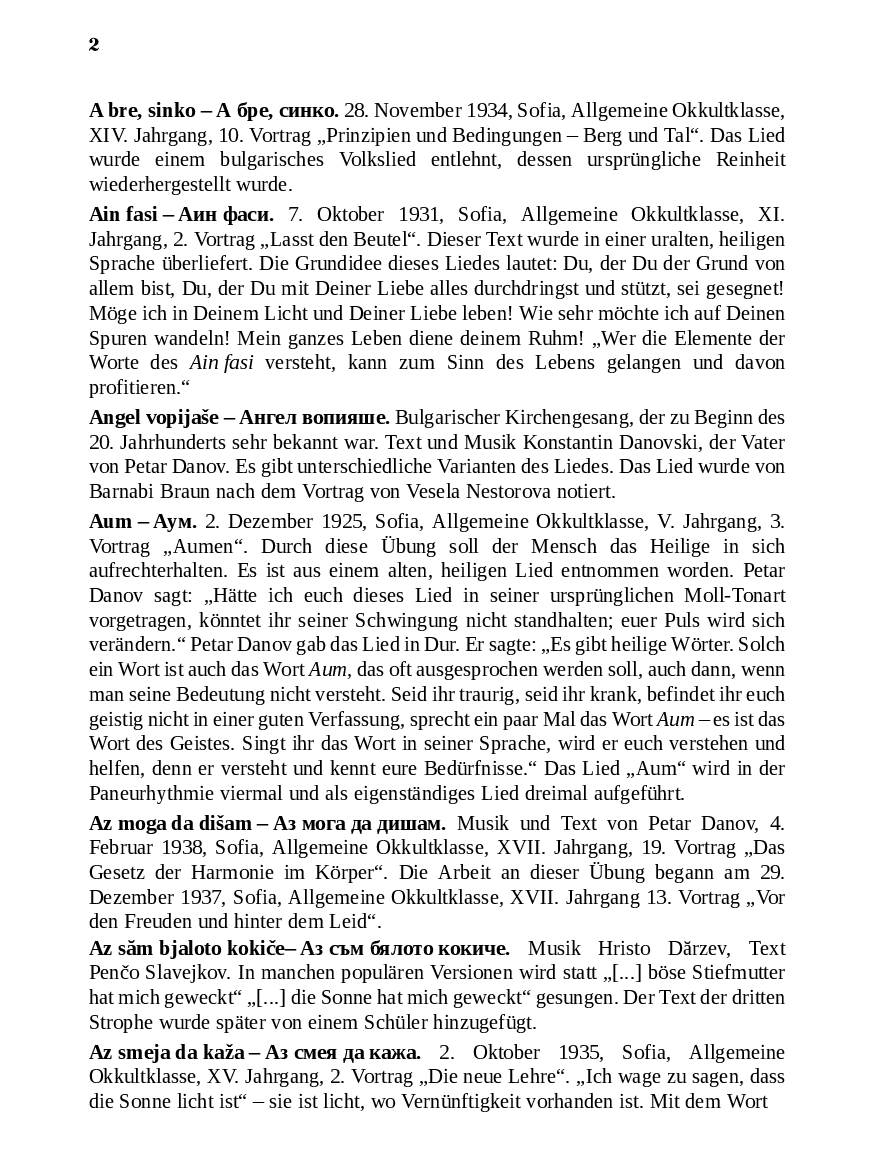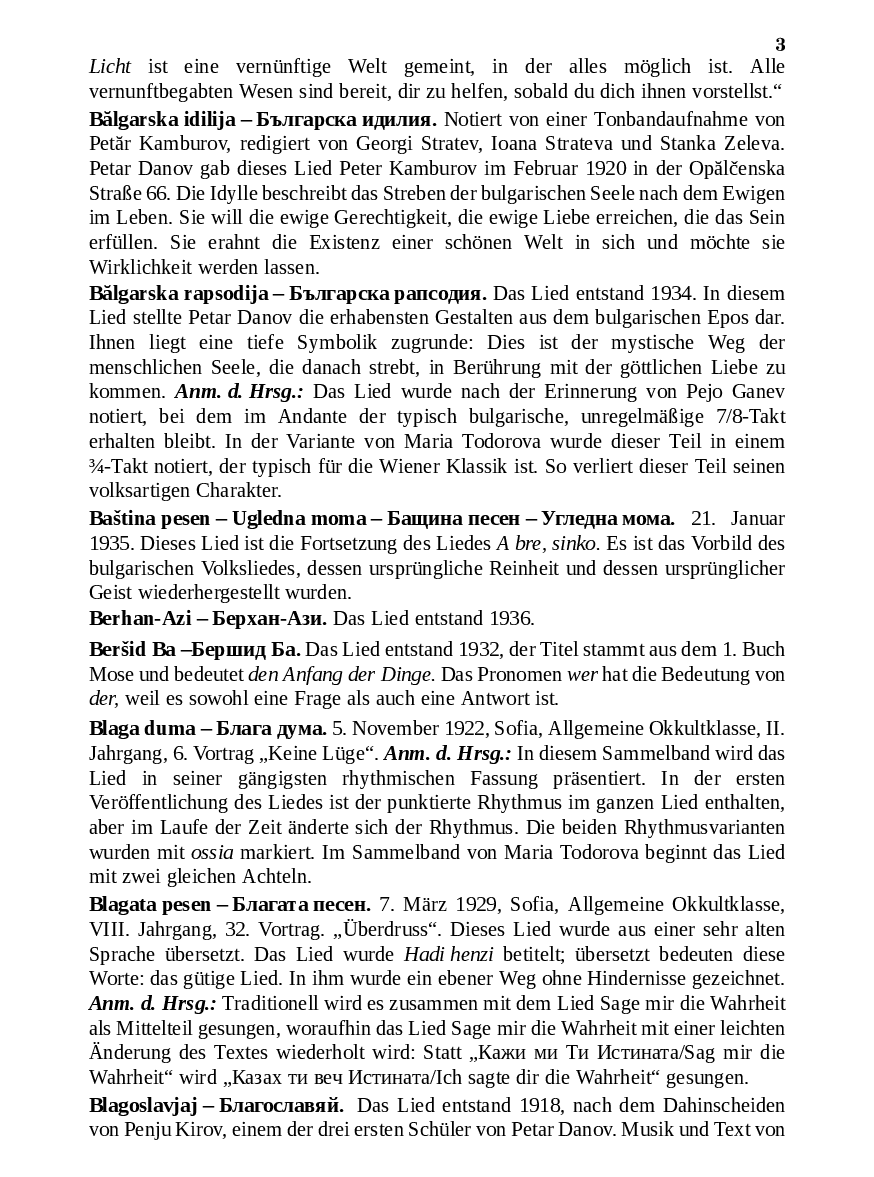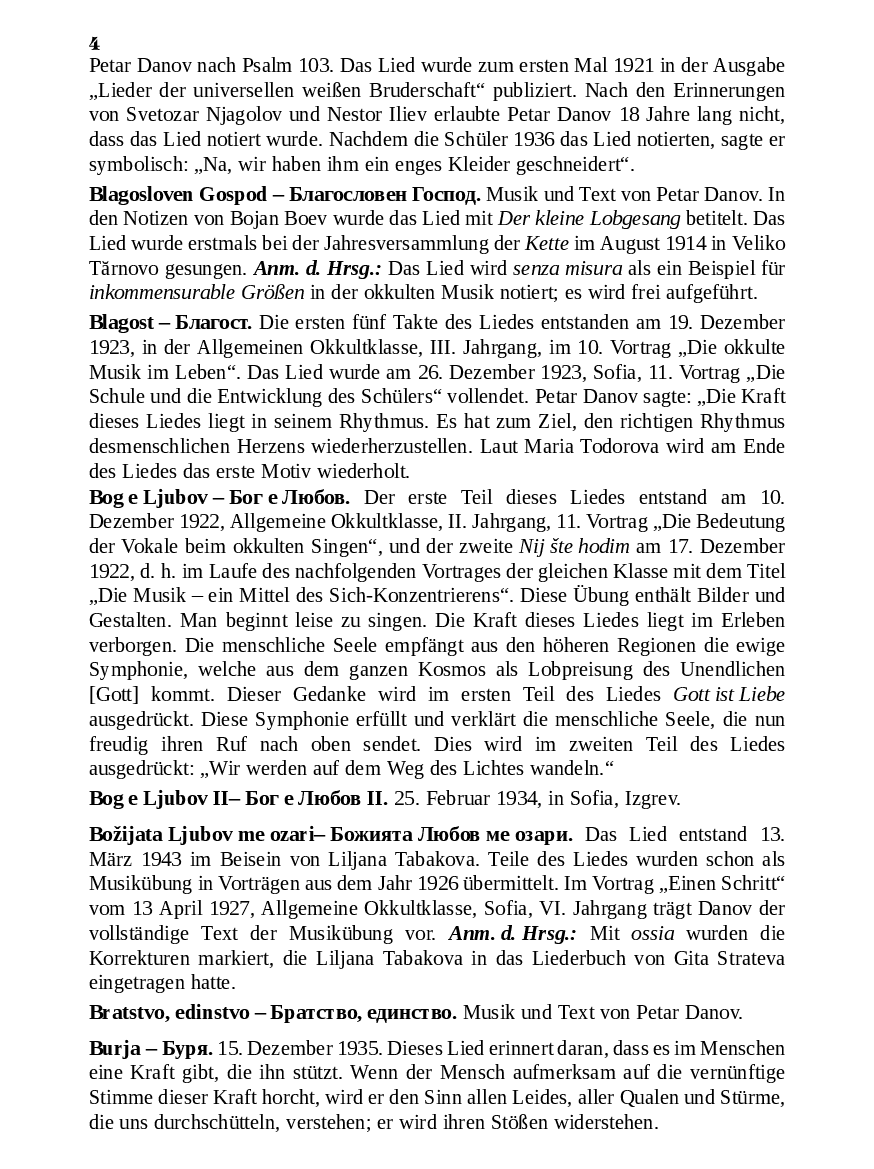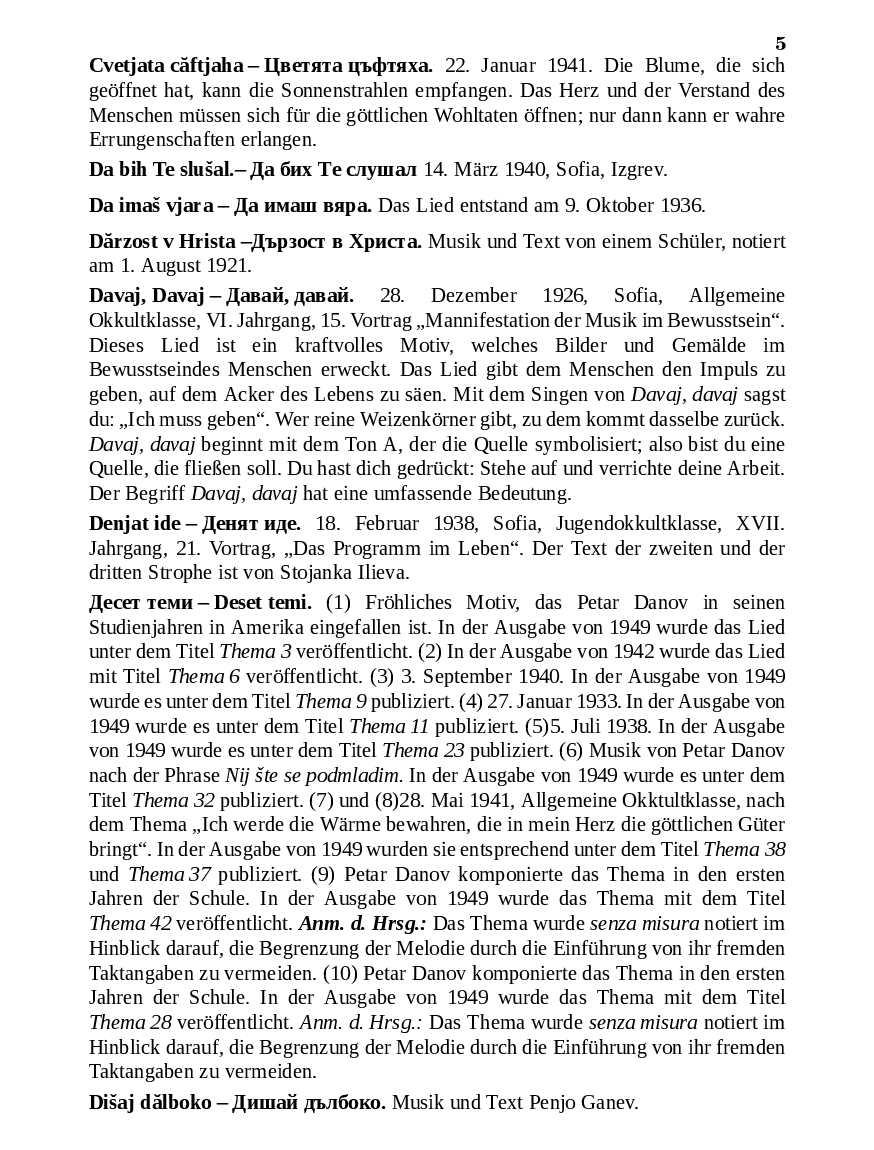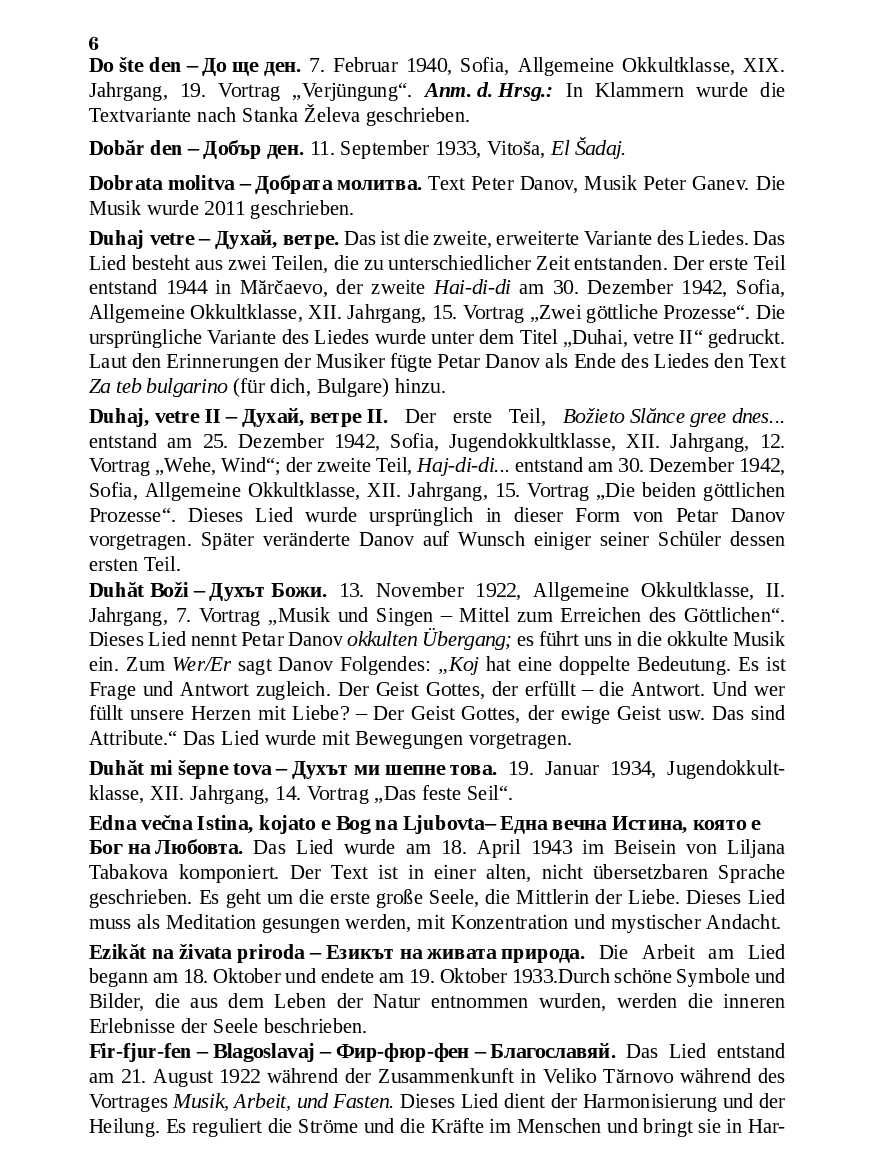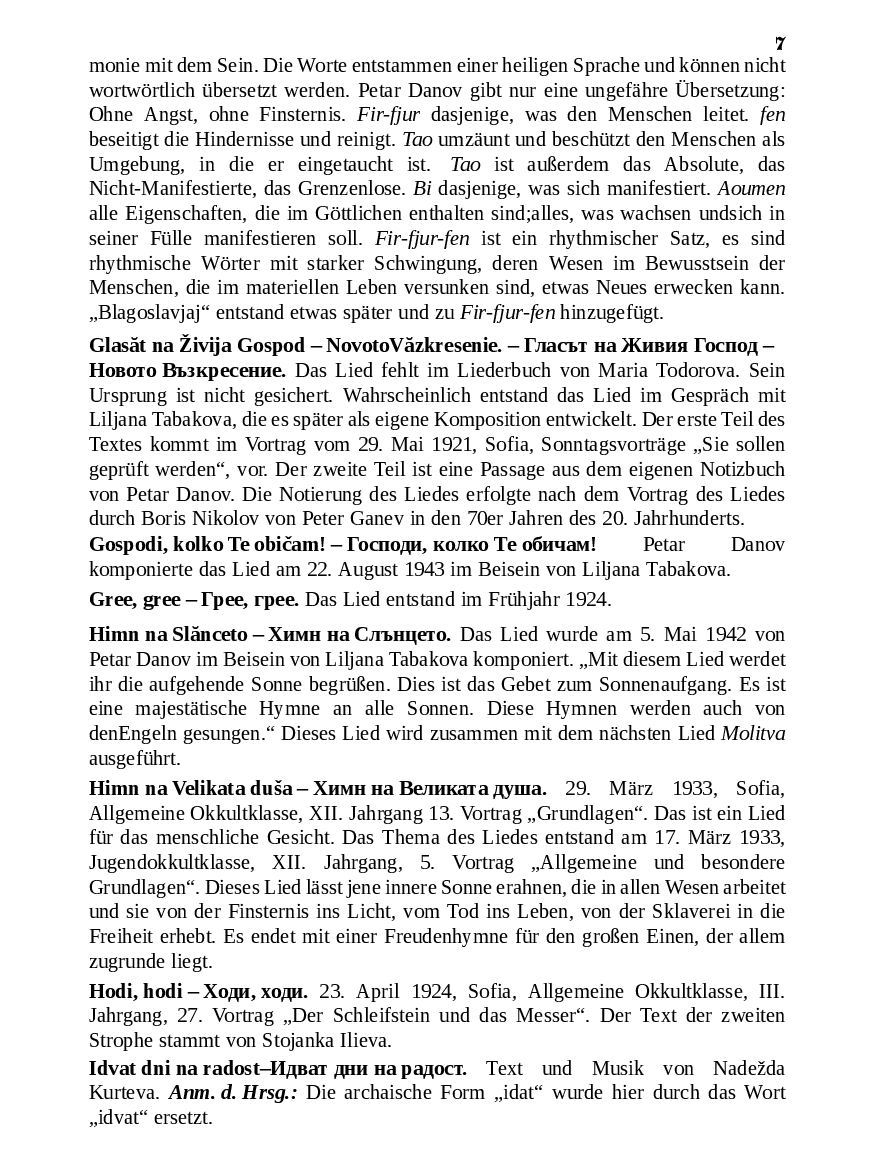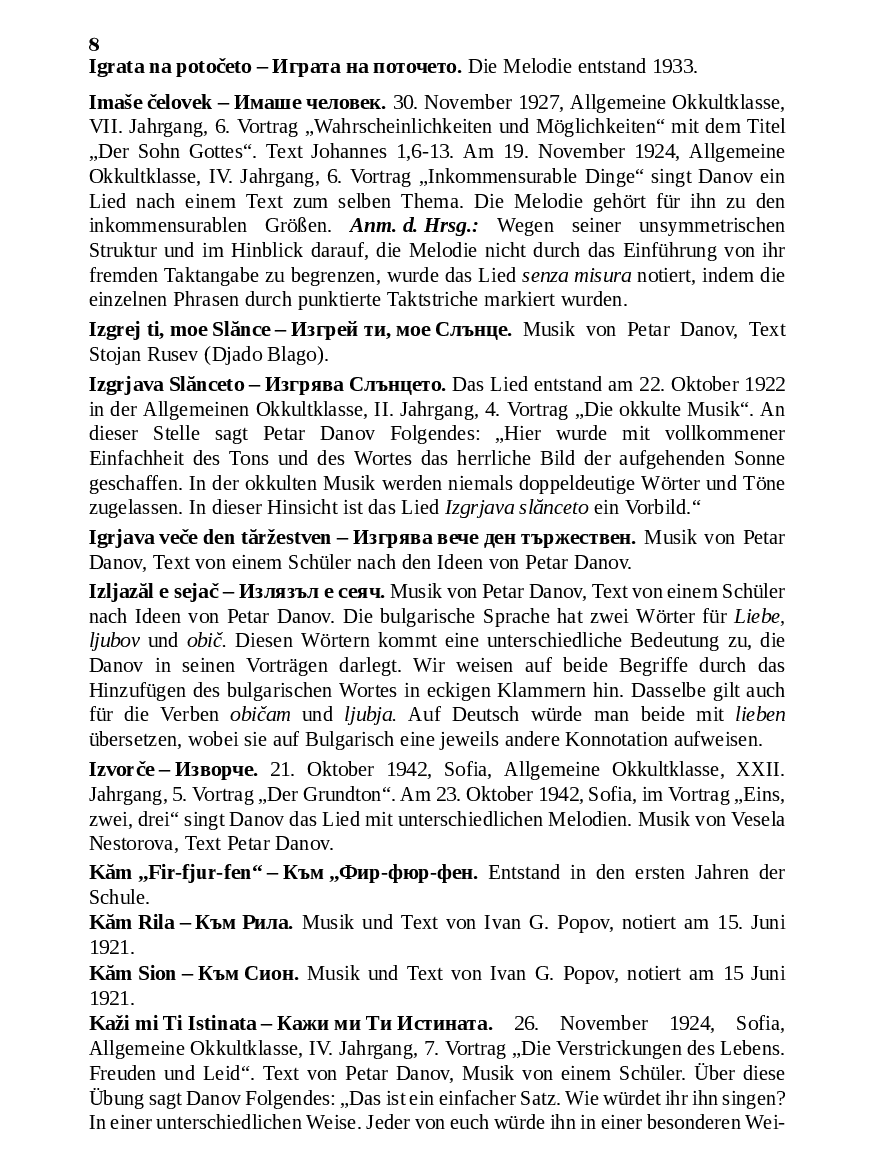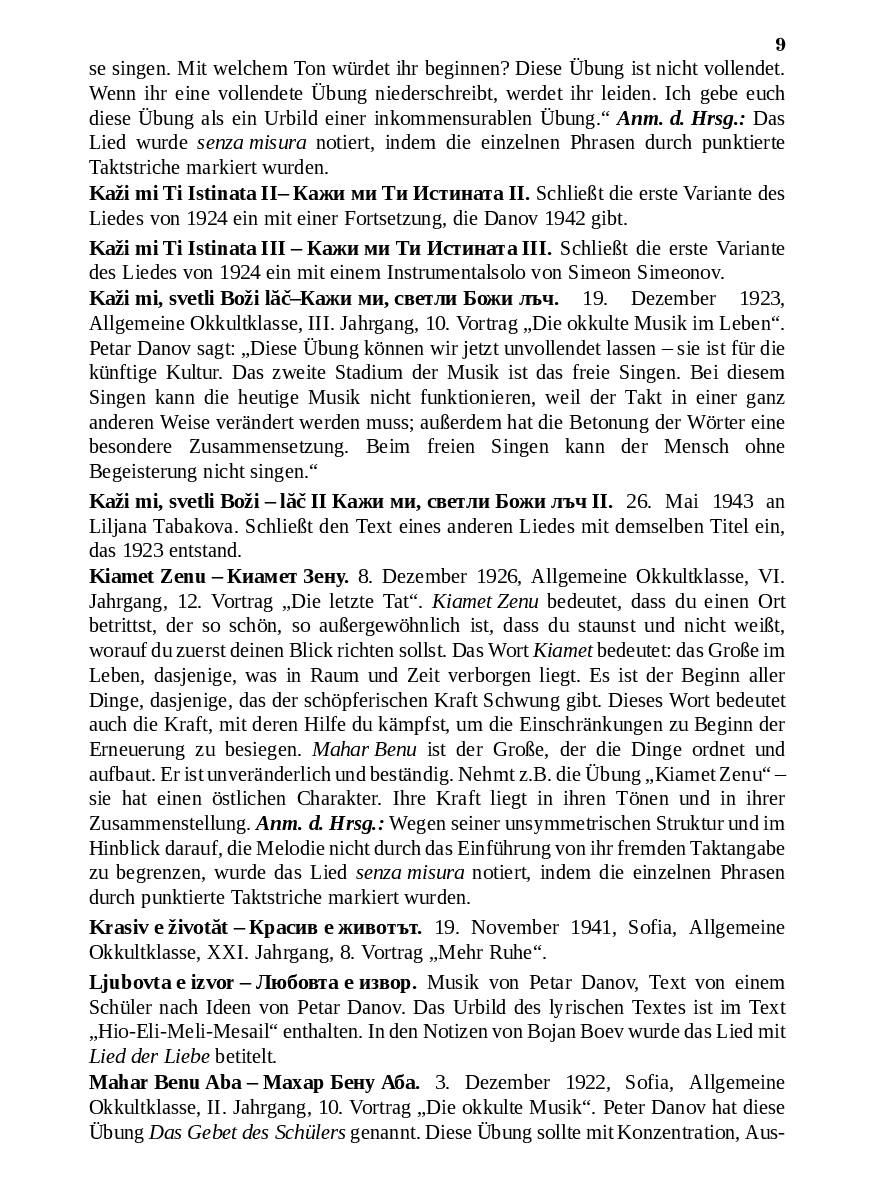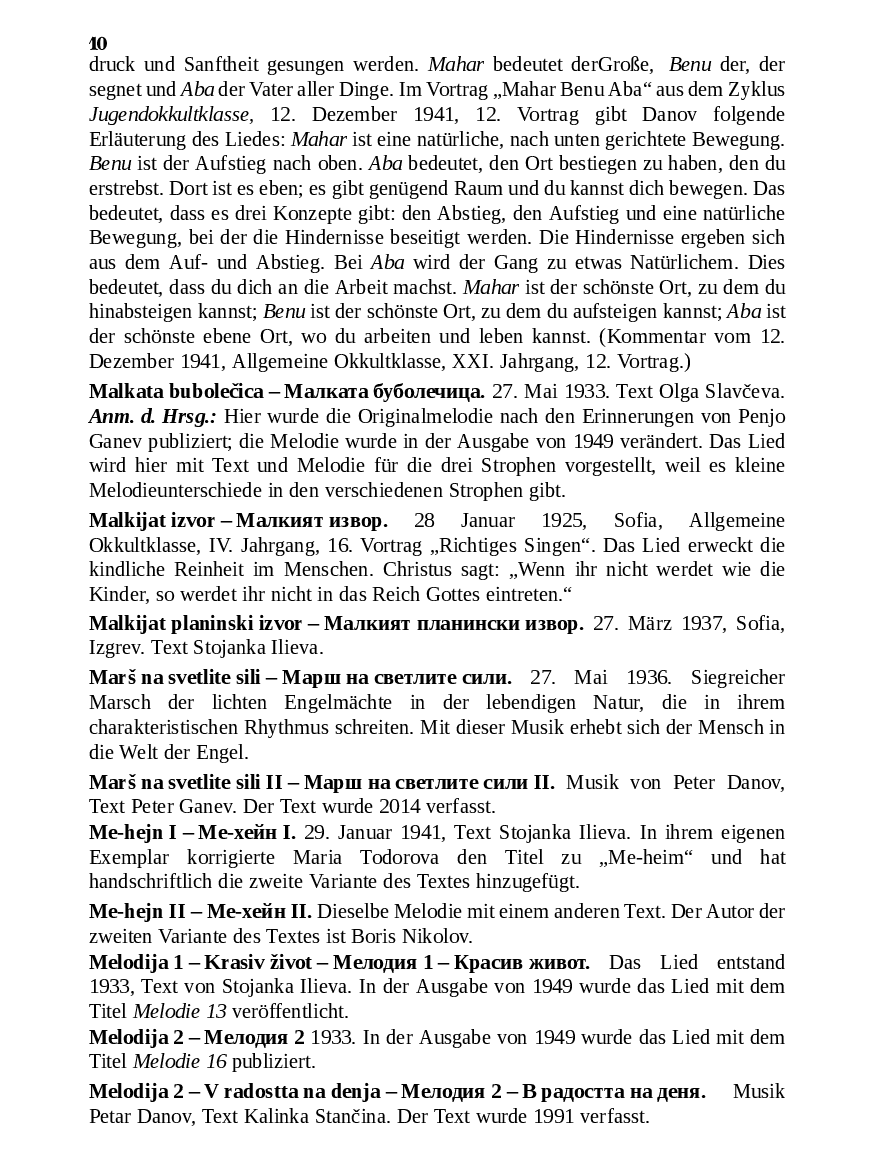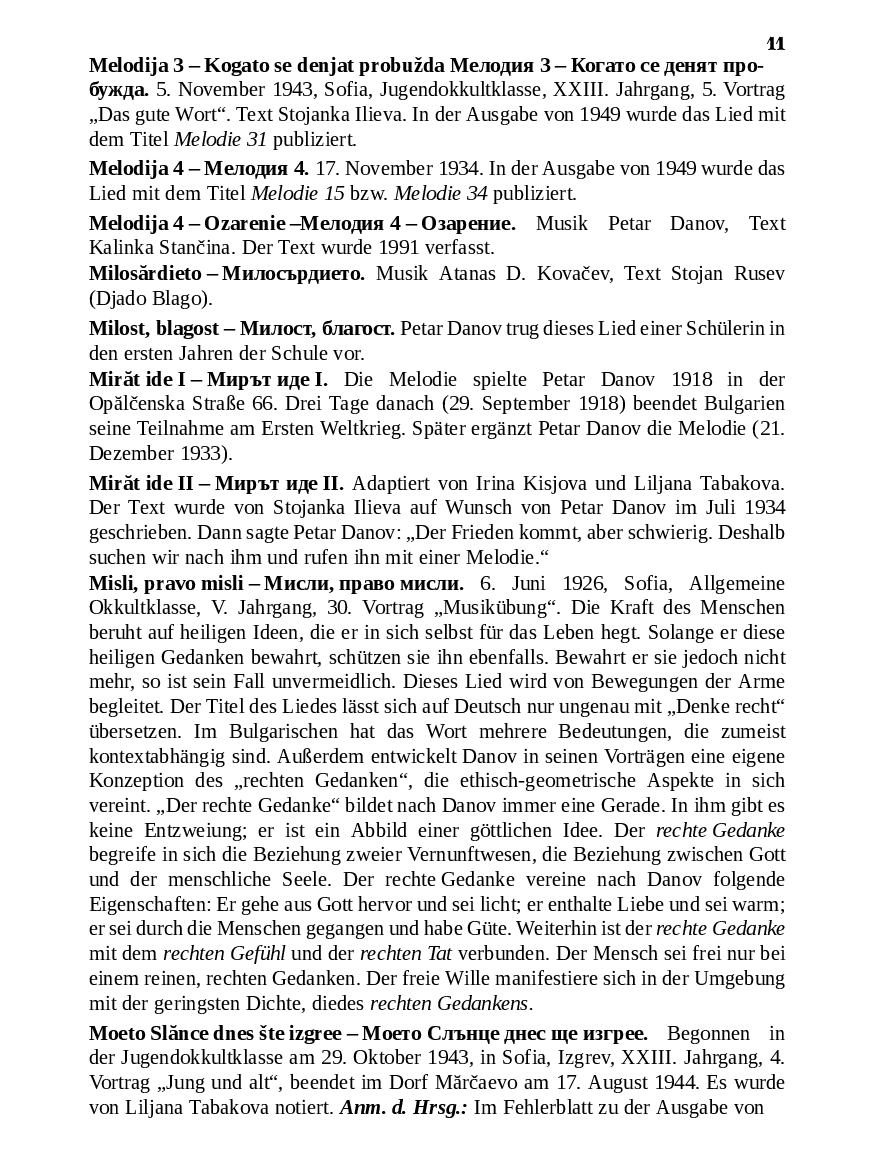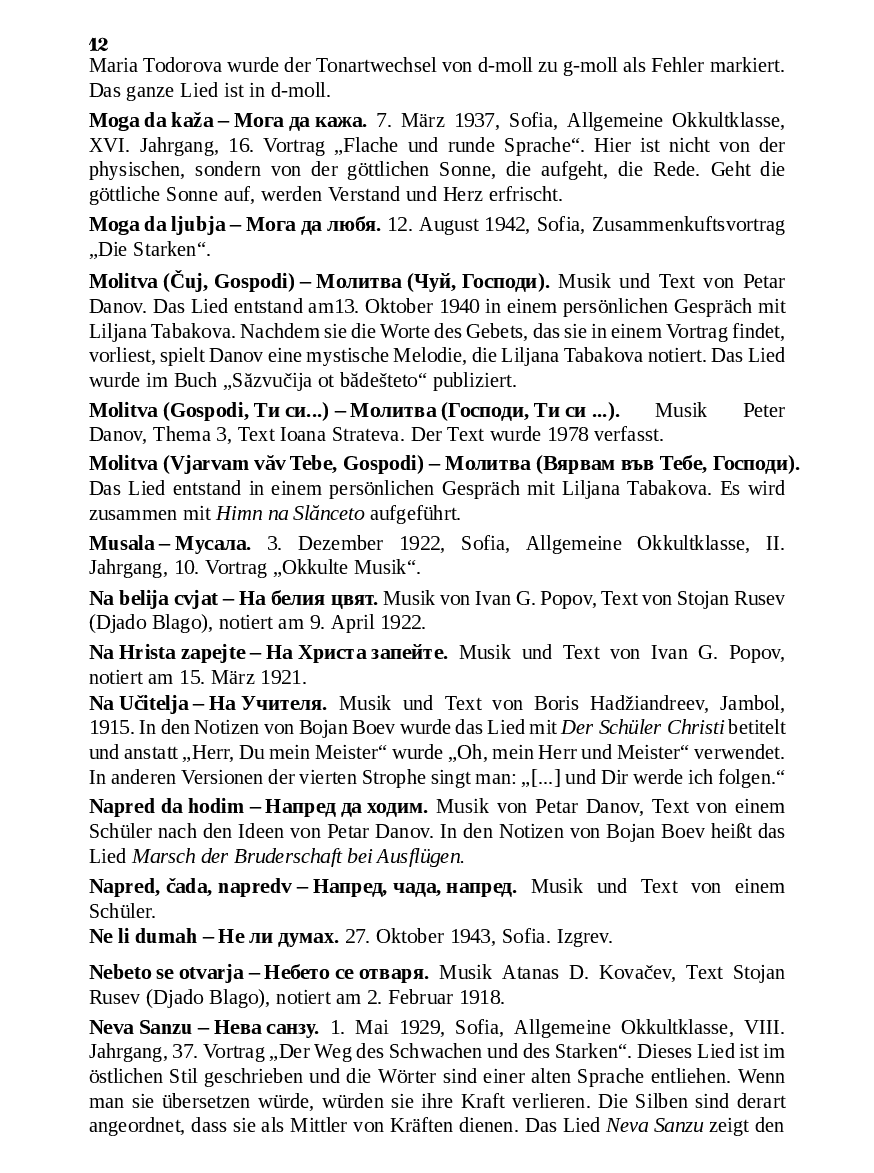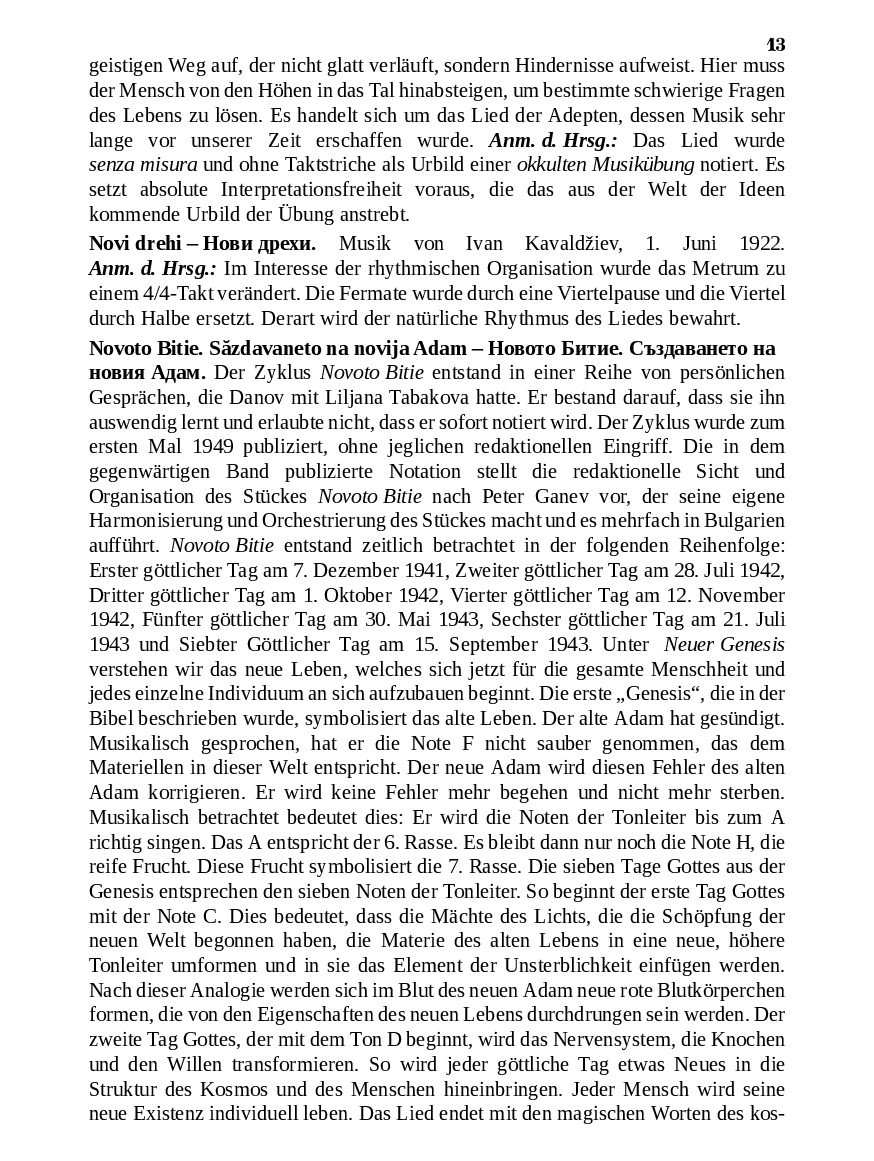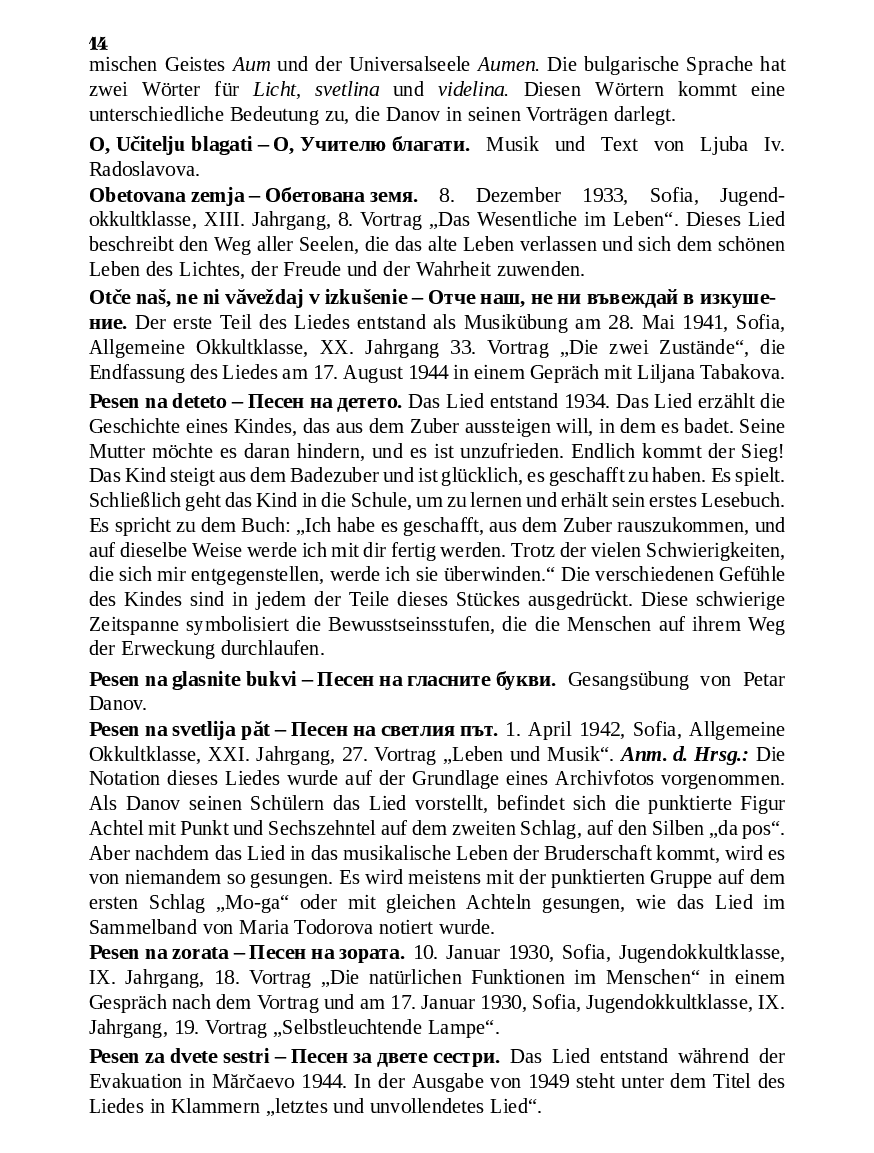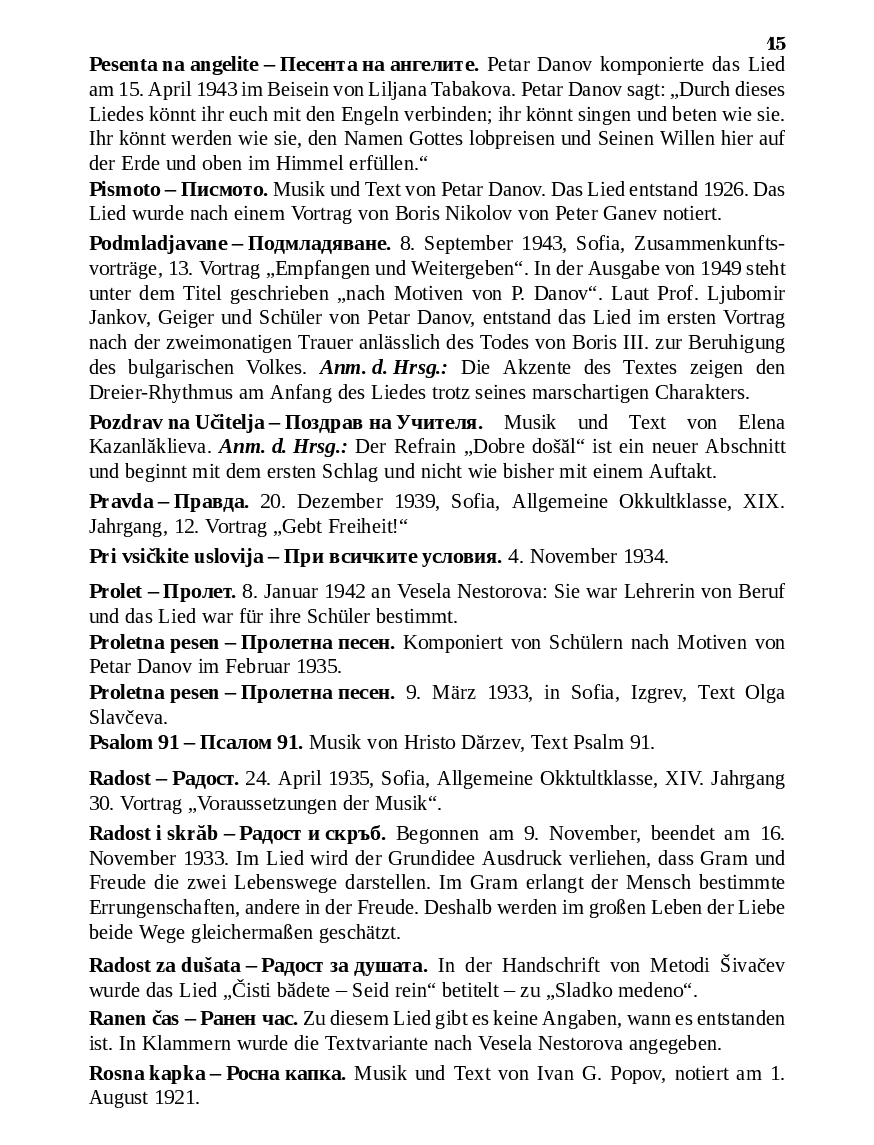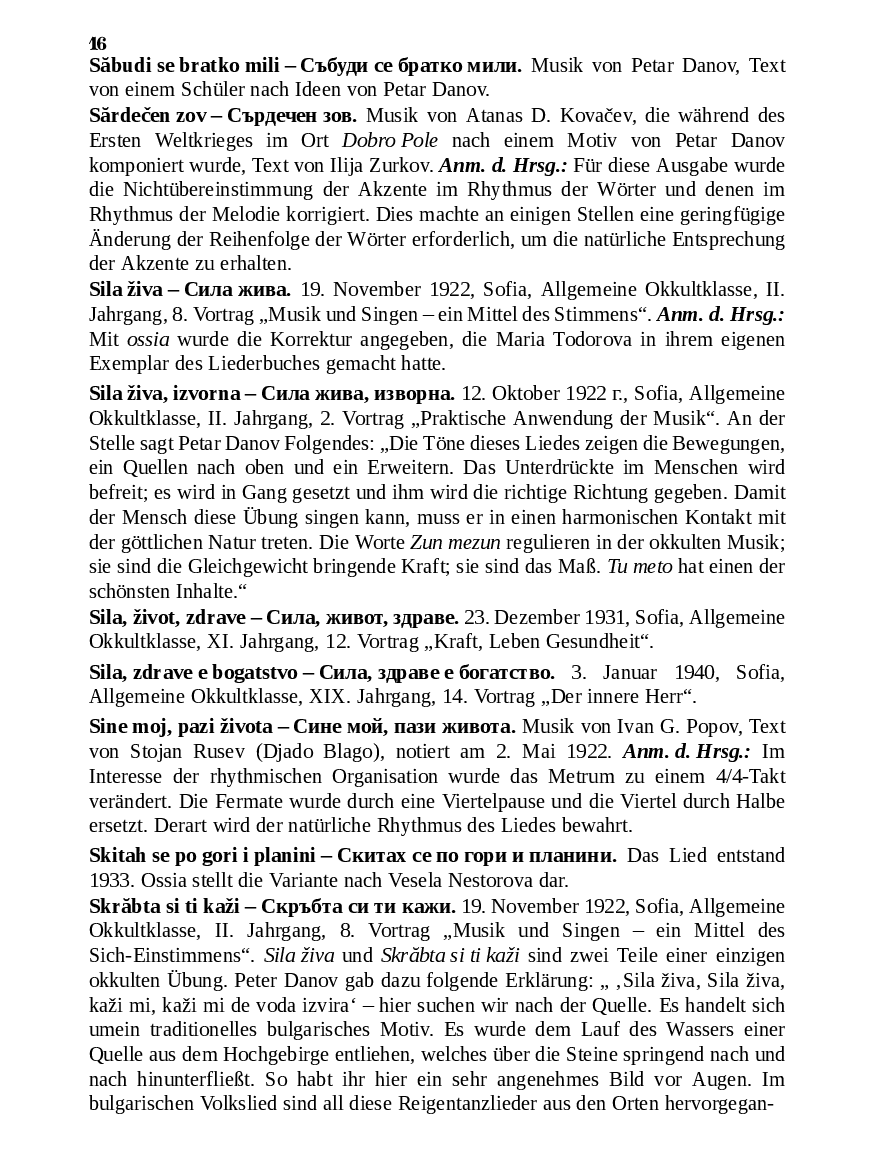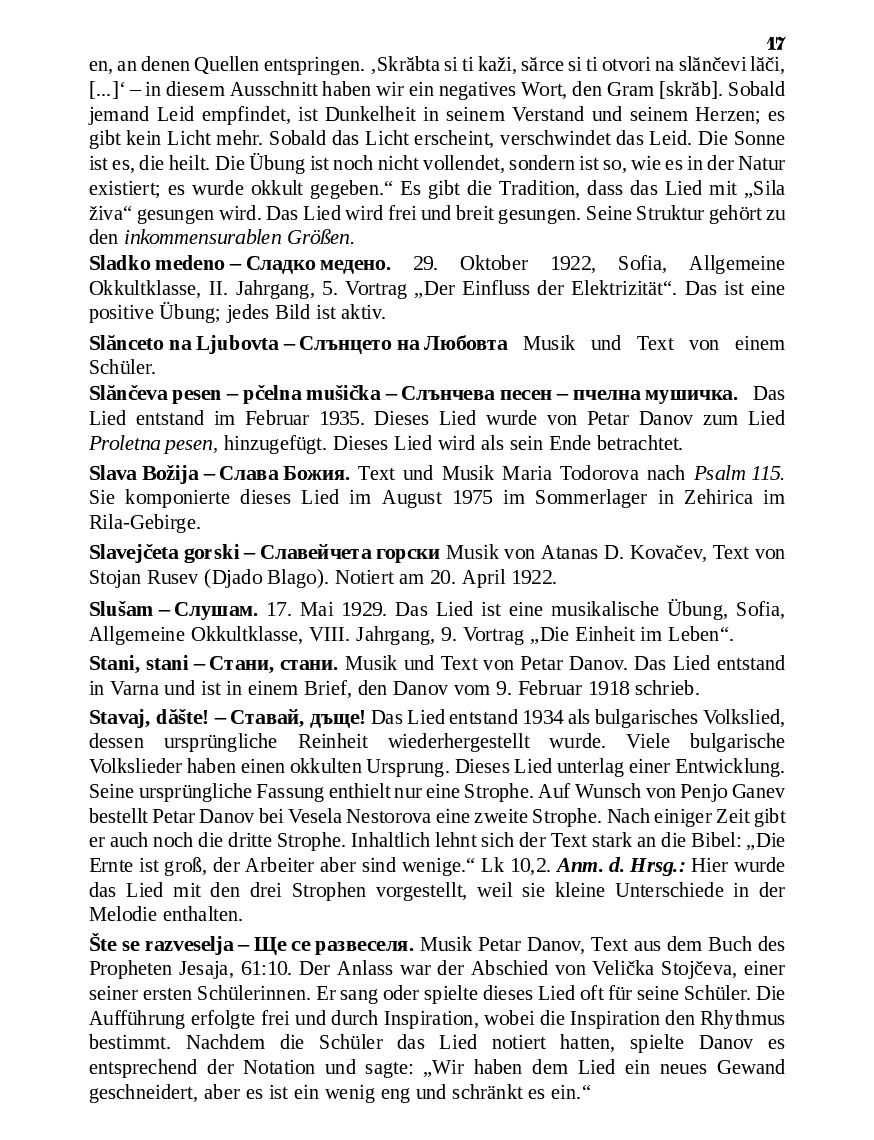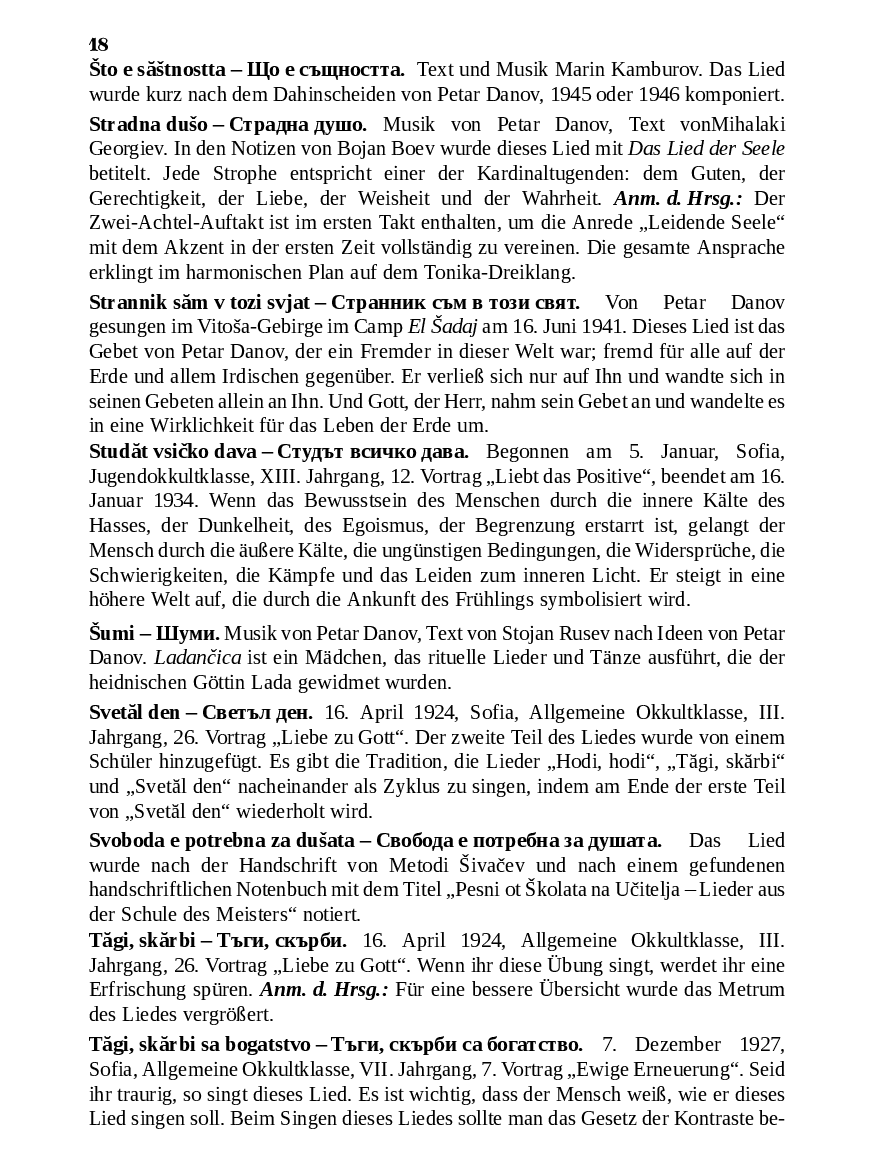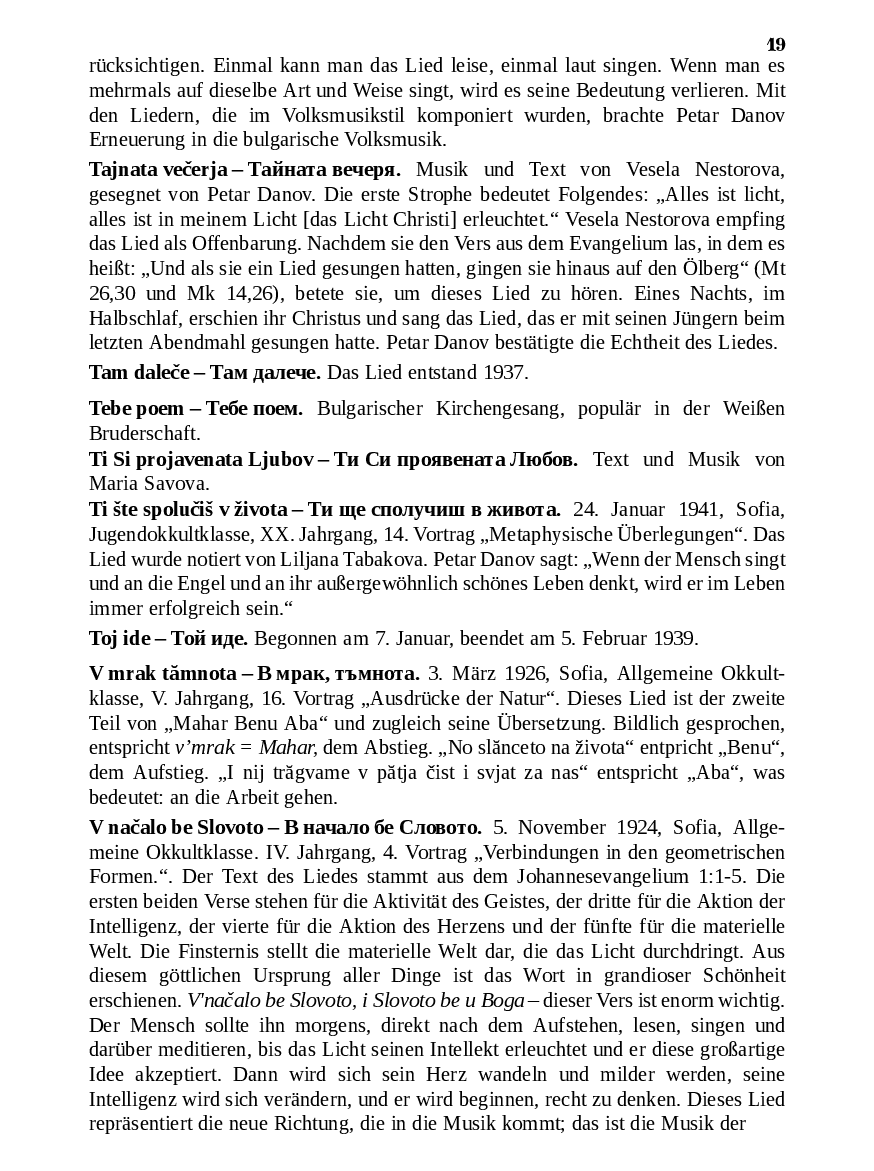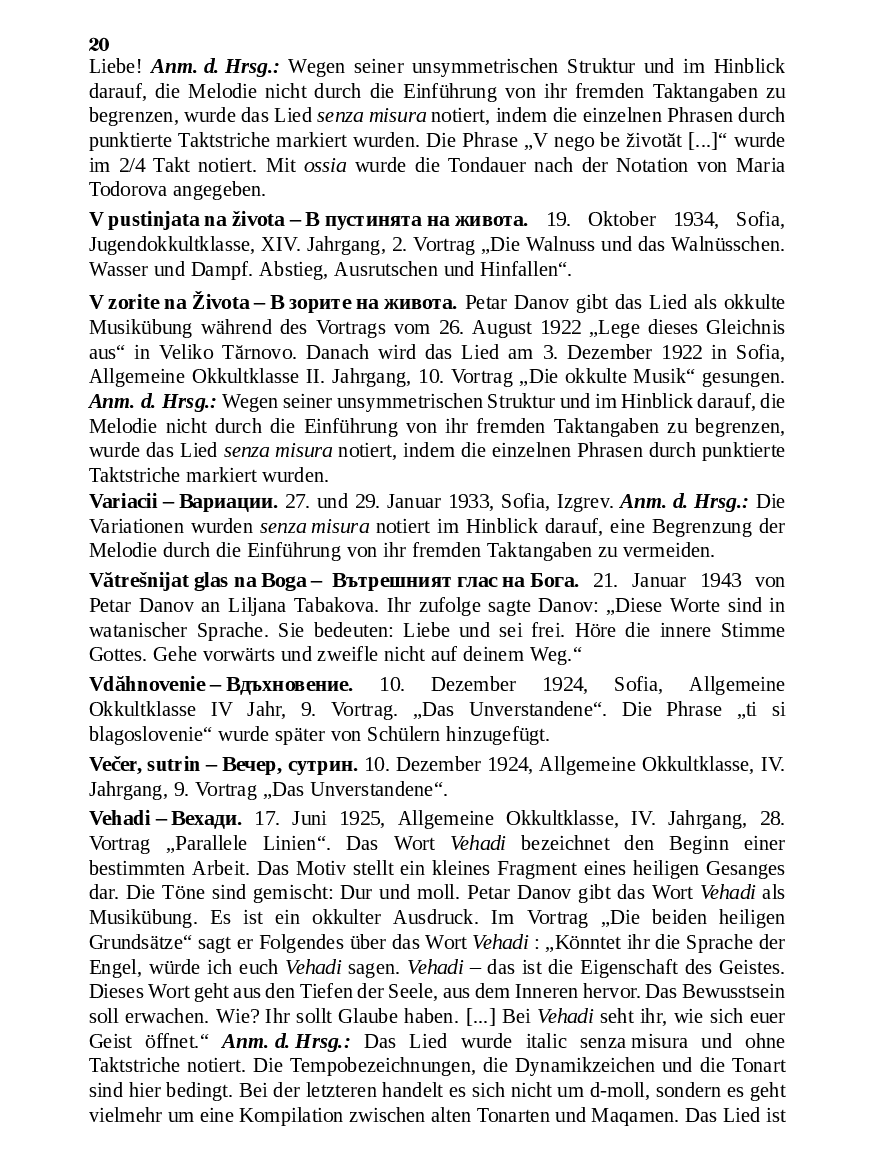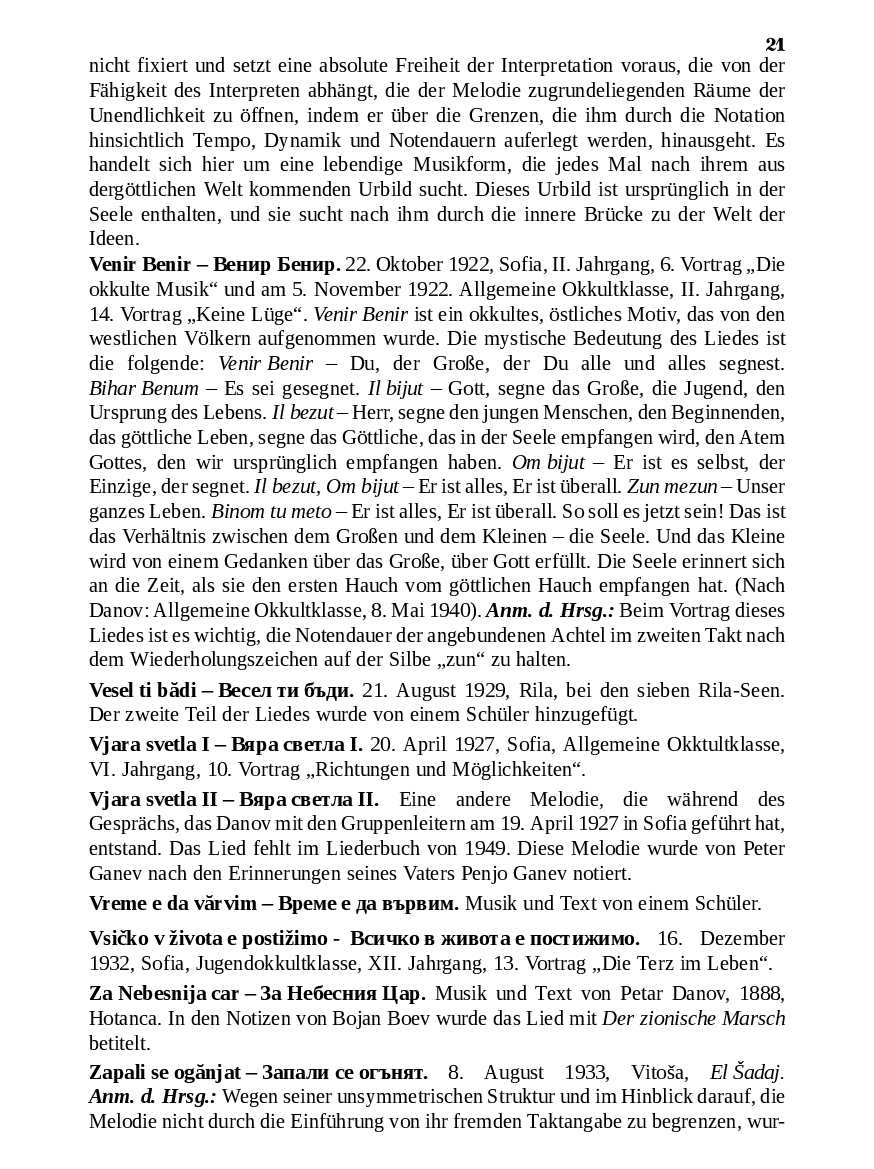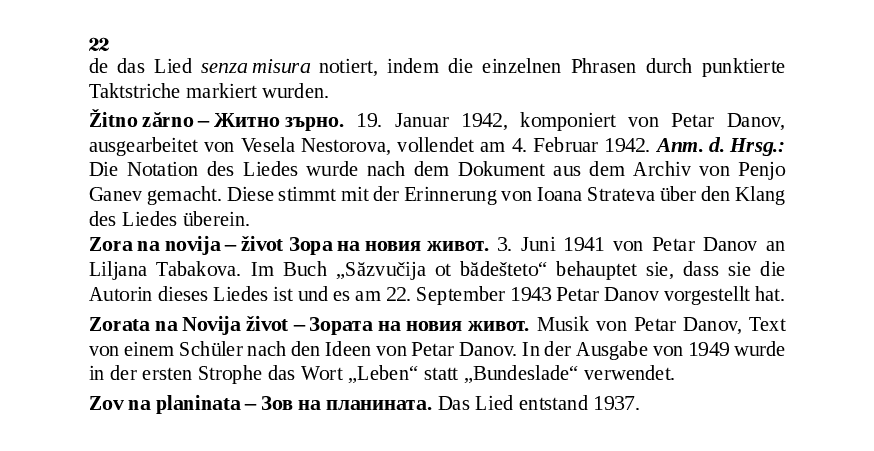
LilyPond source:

\version "2.24.3"

% include paper part and global functions
\include "include/globals.ily"

\bookpart {
  \include "include/bookpart-paper.ily"

  \label #'ref220
  \tocItem \markup "Anmerkungen"
  \markup \abs-fontsize #14 { \fill-line \bold {"Anmerkungen"} }

  \label #'ref_desc_1
  \markup \abs-fontsize #10
  {
    \override #'(baseline-skip . 3.4)
    \column {
      \vspace #2

      \line {
        \justify {
          \concat {
            \with-link #'ref109 \bold"A bre, sinko – А бре, синко."
          } 28. November 1934, Sofia, Allgemeine Okkultklasse, XIV. Jahrgang, 10. Vortrag „Prinzipien und Bedingungen – Berg und Tal“. Das Lied wurde einem bulgarisches Volkslied entlehnt, dessen ursprüngliche Reinheit wiederhergestellt wurde.
        }
      }
      \vspace #0.5
      \line {
        \justify {
          \concat {\with-link #'ref135 \bold"Ain fasi – Аин фаси."}
          7. Oktober 1931, Sofia, Allgemeine Okkultklasse, XI. Jahrgang, 2. Vortrag „Lasst den Beutel“. Dieser Text wurde in einer uralten, heiligen Sprache überliefert. Die Grundidee dieses Liedes lautet: Du, der Du der Grund von allem bist, Du, der Du mit Deiner Liebe alles durchdringst und stützt, sei gesegnet! Möge ich in Deinem Licht und Deiner Liebe leben! Wie sehr möchte ich auf Deinen Spuren wandeln! Mein ganzes Leben diene deinem Ruhm! „Wer die Elemente der Worte des \italic"Ain fasi" versteht, kann zum Sinn des Lebens gelangen und davon profitieren.“
        }
      }
      \vspace #0.5
      \line {
        \justify {
          \concat {\with-link #'ref064 \bold "Angel vopijaše – Ангел вопияше."}
          Bulgarischer Kirchengesang, der zu Beginn des 20. Jahrhunderts sehr bekannt war. Text und Musik Konstantin Danovski, der Vater von Petar Danov. Es gibt unterschiedliche Varianten des Liedes. Das Lied wurde von Barnabi Braun nach dem Vortrag von Vesela Nestorova notiert.

        }
      }
      \vspace #0.5
      \line {
        \justify {
          \concat {\with-link #'ref075 \bold "Aum – Аум."} 2. Dezember 1925, Sofia, Allgemeine Okkultklasse, V. Jahrgang, 3. Vortrag „Aumen“. Durch diese Übung soll der Mensch das Heilige in sich aufrechterhalten. Es ist aus einem alten, heiligen Lied entnommen worden. Petar Danov sagt: „Hätte ich euch dieses Lied in seiner ursprünglichen Moll-Tonart vorgetragen, könntet ihr seiner Schwingung nicht standhalten; euer Puls wird sich verändern.“ Petar Danov gab das Lied in Dur. Er sagte: „Es gibt heilige Wörter. Solch ein Wort ist auch das Wort \italic"Aum," das oft ausgesprochen werden soll, auch dann, wenn man seine Bedeutung nicht versteht. Seid ihr traurig, seid ihr krank, befindet ihr euch geistig nicht in einer guten Verfassung, sprecht ein paar Mal das Wort \italic"Aum" – es ist das Wort des Geistes. Singt ihr das Wort in seiner Sprache, wird er euch verstehen und helfen, denn er versteht und kennt eure Bedürfnisse.“ Das Lied „Aum“ wird in der Paneurhythmie viermal und als eigenständiges Lied dreimal aufgeführt.
        }
      }
      \vspace #0.5

      \line {
        \justify {
          \concat {\with-link #'ref171_2 \bold "Az moga da dišam – Аз мога да дишам."}Musik und Text von Petar Danov, 4. Februar 1938, Sofia, Allgemeine Okkultklasse, XVII. Jahrgang, 19. Vortrag „Das Gesetz der Harmonie im Körper“. Die Arbeit an dieser Übung begann am 29. Dezember 1937, Sofia, Allgemeine Okkultklasse, XVII. Jahrgang 13. Vortrag „Vor den Freuden und hinter dem Leid“.
        }
      }
      \vspace #0.5
      \line {
        \justify {
          \concat {\with-link #'ref047 \bold "Az săm bjaloto kokiče– Аз съм бялото кокиче."} Musik Hristo Dărzev, Text Penčo Slavejkov. In manchen populären Versionen wird statt „[...] böse Stiefmutter hat mich geweckt“ „[...] die Sonne hat mich geweckt“ gesungen. Der Text der dritten Strophe wurde später von einem Schüler hinzugefügt.
        }
      }

      \vspace #0.5
      \line {
        \justify {
          \concat {\with-link #'ref109 \bold"Az smeja da kaža – Аз смея да кажа."}
          2. Oktober 1935, Sofia, Allgemeine Okkultklasse, XV. Jahrgang, 2. Vortrag „Die neue Lehre“. „Ich wage zu sagen, dass die Sonne licht ist“ – sie ist licht, wo Vernünftigkeit vorhanden ist. Mit dem Wort
        }
      }



    }
  }


  \label #'ref_desc_2
  \markup \abs-fontsize #10
  {
    \override #'(baseline-skip . 3.4)
    \column {
      \line {
        \justify {

          \italic "Licht" ist eine vernünftige Welt gemeint, in der alles möglich ist. Alle vernunftbegabten Wesen sind bereit, dir zu helfen, sobald du dich ihnen vorstellst.“
        }
      }
      \vspace #0.4
      \line {
        \justify {
          \concat {\with-link #'ref150 \bold "Bălgarska idilija – Българска идилия."} Notiert von einer Tonbandaufnahme von Petăr Kamburov, redigiert von Georgi Stratev, Ioana Strateva und Stanka Zeleva. Petar Danov gab dieses Lied Peter Kamburov im Februar 1920 in der Opălčenska Straße 66. Die Idylle beschreibt das Streben der bulgarischen Seele nach dem Ewigen im Leben. Sie will die ewige Gerechtigkeit, die ewige Liebe erreichen, die das Sein erfüllen. Sie erahnt die Existenz einer schönen Welt in sich und möchte sie Wirklichkeit werden lassen.
        }
      }


      \vspace #0.5
      \line {
        \justify {
          \concat {\with-link #'ref146 \bold"Bălgarska rapsodija – Българска рапсодия."}
          Das Lied entstand 1934. In diesem Lied stellte Petar Danov die erhabensten Gestalten aus dem bulgarischen Epos dar. Ihnen liegt eine tiefe Symbolik zugrunde: Dies ist der mystische Weg der menschlichen Seele, die danach strebt, in Berührung mit der göttlichen Liebe zu kommen. \bold \italic"Anm. d. Hrsg.:" Das Lied wurde nach der Erinnerung von Pejo Ganev notiert, bei dem im Andante der typisch bulgarische, unregelmäßige 7/8-Takt erhalten bleibt. In der Variante von Maria Todorova wurde dieser Teil in einem ¾-Takt notiert, der typisch für die Wiener Klassik ist. So verliert dieser Teil seinen volksartigen Charakter.
        }
      }
      \vspace #0.4

      \line {
        \justify {
          \concat {\with-link #'ref138 \bold"Baština pesen – Ugledna moma – Бащина песен – Угледна мома."} 21. Januar 1935. Dieses Lied ist die Fortsetzung des Liedes \italic"A bre, sinko." Es ist das Vorbild des bulgarischen Volksliedes, dessen ursprüngliche Reinheit und dessen ursprünglicher Geist wiederhergestellt wurden.
        }
      }



      \vspace #0.3
      \line {
        \justify {
          \concat {\with-link #'ref163 \bold "Berhan-Azi – Берхан-Ази."} Das Lied entstand 1936.
        }
      }

      \vspace #0.3
      \line {
        \justify {
          \concat {\with-link #'ref098 \bold"Beršid Ba –Бершид Ба."} Das Lied entstand 1932, der Titel stammt aus dem 1. Buch Mose und bedeutet \italic"den Anfang der Dinge."Das Pronomen \italic "wer" hat die Bedeutung von \italic "der," weil es sowohl eine Frage als auch eine Antwort ist.
        }
      }
      \vspace #0.5
      \line {
        \justify {
          \concat {\with-link #'ref074 \bold"Blaga duma – Блага дума."} 5. November 1922, Sofia, Allgemeine Okkultklasse, II. Jahrgang, 6. Vortrag „Keine Lüge“. \bold \italic"Anm. d. Hrsg.:" In diesem Sammelband wird das Lied in seiner gängigsten rhythmischen Fassung präsentiert. In der ersten Veröffentlichung des Liedes ist der punktierte Rhythmus im ganzen Lied enthalten, aber im Laufe der Zeit änderte sich der Rhythmus. Die beiden Rhythmusvarianten wurden mit \italic"ossia" markiert. Im Sammelband von Maria Todorova beginnt das Lied mit zwei gleichen Achteln.
        }
      }
      \vspace #0.4
      \line {
        \justify {
          \concat {\with-link #'ref086_2 \bold "Blagata pesen – Благата песен."} 7. März 1929, Sofia, Allgemeine Okkultklasse, VIII. Jahrgang, 32. Vortrag. „Überdruss“. Dieses Lied wurde aus einer sehr alten Sprache übersetzt. Das Lied wurde \italic"Hadi henzi" betitelt; übersetzt bedeuten diese Worte: das gütige Lied. In ihm wurde ein ebener Weg ohne Hindernisse gezeichnet. \bold  \italic"Anm. d. Hrsg.:" Traditionell wird es zusammen mit dem Lied "Sage mir die Wahrheit" als Mittelteil gesungen, woraufhin das Lied "Sage mir die Wahrheit" mit einer leichten Änderung des Textes wiederholt wird: Statt „Кажи ми Ти Истината/Sag mir die Wahrheit“ wird „Казах ти веч Истината/Ich sagte dir die Wahrheit“ gesungen.

        }
      }

      \vspace #0.4
      \line {
        \justify {
          \concat {\with-link #'ref024 \bold "Blagoslavjaj – Благославяй. "} Das Lied entstand 1918, nach dem Dahinscheiden von Penju Kirov, einem der drei ersten Schüler von Petar Danov. Musik und Text von
        }
      }



    }
  }

  \label #'ref_desc_3
  \markup \abs-fontsize #10
  {
    \override #'(baseline-skip . 3.4)
    \column {

      \line {
        \justify {
          Petar Danov nach Psalm 103. Das Lied wurde zum ersten Mal 1921 in der Ausgabe „Lieder der universellen weißen Bruderschaft“ publiziert. Nach den Erinnerungen von Svetozar Njagolov und Nestor Iliev erlaubte Petar Danov 18 Jahre lang nicht, dass das Lied notiert wurde. Nachdem die Schüler 1936 das Lied notierten, sagte er symbolisch: „Na, wir haben ihm ein enges Kleider geschneidert“.
        }
      }
      \vspace #0.5
      \line {
        \justify {
          \concat {\with-link #'ref040 \bold "Blagosloven Gospod – Благословен Господ."}

          Musik und Text von Petar Danov. In den Notizen von Bojan Boev wurde das Lied mit \italic"Der kleine Lobgesang" betitelt. Das Lied wurde erstmals bei der Jahresversammlung der \italic"Kette" im August 1914 in Veliko Tărnovo gesungen. \italic \bold"Anm. d. Hrsg.:" Das Lied wird \italic"senza misura" als ein Beispiel für \italic "inkommensurable" \italic "Größen" in der okkulten Musik notiert; es wird frei aufgeführt.
        }
      }
      \vspace #0.5
      \line {
        \justify {
          \concat {\with-link #'ref072 \bold "Blagost – Благост."} Die ersten fünf Takte des Liedes entstanden am 19. Dezember 1923, in der Allgemeinen Okkultklasse, III. Jahrgang, im 10. Vortrag „Die okkulte Musik im Leben“. Das Lied wurde am 26. Dezember 1923, Sofia, 11. Vortrag „Die Schule und die Entwicklung des Schülers“ vollendet. Petar Danov sagte: „Die Kraft dieses Liedes liegt in seinem Rhythmus. Es hat zum Ziel, den richtigen Rhythmus desmenschlichen Herzens wiederherzustellen. Laut Maria Todorova wird am Ende des Liedes das erste Motiv wiederholt.

        }
      }


      \vspace #0.5
      \line {
        \justify {
          \concat {\with-link #'ref082 \bold "Bog e Ljubov – Бог е Любов."} Der erste Teil dieses Liedes entstand am 10. Dezember 1922, Allgemeine Okkultklasse, II. Jahrgang, 11. Vortrag „Die Bedeutung der Vokale beim okkulten Singen“, und der zweite \italic"Nij šte hodim" am 17. Dezember 1922, d. h. im Laufe des nachfolgenden Vortrages der gleichen Klasse mit dem Titel „Die Musik – ein Mittel des Sich-Konzentrierens“. Diese Übung enthält Bilder und Gestalten. Man beginnt leise zu singen. Die Kraft dieses Liedes liegt im Erleben verborgen. Die menschliche Seele empfängt aus den höheren Regionen die ewige Symphonie, welche aus dem ganzen Kosmos als Lobpreisung des Unendlichen [Gott] kommt. Dieser Gedanke wird im ersten Teil des Liedes \italic"Gott ist Liebe" ausgedrückt. Diese Symphonie erfüllt und verklärt die menschliche Seele, die nun freudig ihren Ruf nach oben sendet. Dies wird im zweiten Teil des Liedes ausgedrückt: „Wir werden auf dem Weg des Lichtes wandeln.“
        }
      }
      \vspace #0.5
      \line {
        \justify {
          \concat {\with-link #'ref166 \bold "Bog e Ljubov II– Бог е Любов II."} 25. Februar 1934, in Sofia, Izgrev.
        }
      }

      \vspace #0.5
      \line {
        \justify {
          \concat {\with-link #'ref206 \bold "Božijata Ljubov me ozari– Божията Любов ме озари."} Das Lied entstand 13. März 1943 im Beisein von Liljana Tabakova. Teile des Liedes wurden schon als Musikübung in Vorträgen aus dem Jahr 1926 übermittelt. Im Vortrag „Einen Schritt“ vom 13 April 1927, Allgemeine Okkultklasse, Sofia, VI. Jahrgang trägt Danov der vollständige Text der Musikübung vor. \bold \italic"Anm. d. Hrsg.:" Mit \italic"ossia" wurden die Korrekturen markiert, die Liljana Tabakova in das Liederbuch von Gita Strateva eingetragen hatte.
        }
      }
      \vspace #0.5
      \line {
        \justify {
          \concat {\with-link #'ref020 \bold "Bratstvo, edinstvo – Братство, единство."}
          Musik und Text von Petar Danov.
        }
      }

      \vspace #0.5
      \line {
        \justify {
          \concat {\with-link #'ref120 \bold "Burja – Буря."} 15. Dezember 1935. Dieses Lied erinnert daran, dass es im Menschen eine Kraft gibt, die ihn stützt. Wenn der Mensch aufmerksam auf die vernünftige Stimme dieser Kraft horcht, wird er den Sinn allen Leides, aller Qualen und Stürme, die uns durchschütteln, verstehen; er wird ihren Stößen widerstehen.
        }
      }
    }
  }


  \label #'ref_desc_4
  \markup \abs-fontsize #10
  {
    \override #'(baseline-skip . 3.4)
    \column {

      \line {
        \justify {
          \concat {\with-link #'ref113 \bold "Cvetjata căftjaha – Цветята цъфтяха."} 22. Januar 1941. Die Blume, die sich geöffnet hat, kann die Sonnenstrahlen empfangen. Das Herz und der Verstand des Menschen müssen sich für die göttlichen Wohltaten öffnen; nur dann kann er wahre Errungenschaften erlangen.
        }
      }


      \vspace #0.5
      \line {
        \justify {
          \concat {\with-link #'ref174_1 \bold "Da bih Te slušal.– Да бих Тe слушал"} 14. März 1940, Sofia, Izgrev.
        }
      }
      \vspace #0.5
      \line {
        \justify {
          \concat {\with-link #'ref110_1 \bold "Da imaš vjara – Да имаш вяра."} Das Lied entstand am 9. Oktober 1936.
        }
      }
      \vspace #0.5
      \line {
        \justify {
          \concat {\with-link #'ref052 \bold "Dărzost v Hrista –Дързост в Христа."} Musik und Text von einem Schüler, notiert am 1. August 1921.
        }
      }

      \vspace #0.5
      \line {
        \justify {
          \concat {\with-link #'ref092_2 \bold "Davaj, Davaj – Давай, давай."}
          28. Dezember 1926, Sofia, Allgemeine Okkultklasse, VI. Jahrgang, 15. Vortrag „Mannifestation der Musik im Bewusstsein“. Dieses Lied ist ein kraftvolles Motiv, welches Bilder und Gemälde im Bewusstseindes Menschen erweckt. Das Lied gibt dem Menschen den Impuls zu geben, auf dem Acker des Lebens zu säen. Mit dem Singen von \italic"Davaj, davaj" sagst du: „Ich muss geben“. Wer reine Weizenkörner gibt, zu dem kommt dasselbe zurück. \italic"Davaj, davaj" beginnt mit dem Ton A, der die Quelle symbolisiert; also bist du eine Quelle, die fließen soll. Du hast dich gedrückt: Stehe auf und verrichte deine Arbeit. Der Begriff \italic"Davaj, davaj" hat eine umfassende Bedeutung.
        }
      }
      \vspace #0.5
      \line {
        \justify {
          \concat {\with-link #'ref118_1 \bold "Denjat ide – Денят иде."} 18. Februar 1938, Sofia, Jugendokkultklasse, XVII. Jahrgang, 21. Vortrag, „Das Programm im Leben“. Der Text der zweiten und der dritten Strophe ist von Stojanka Ilieva.
        }
      }

      \vspace #0.5
      \line {
        \justify {
          \concat {\with-link #'ref182 \bold"Десет теми – Deset temi."}
          (1) Fröhliches Motiv, das Petar Danov in seinen Studienjahren in Amerika eingefallen ist. In der Ausgabe von 1949 wurde das Lied unter dem Titel \italic"Thema 3" veröffentlicht. (2) In der Ausgabe von 1942 wurde das Lied mit Titel \italic"Thema 6" veröffentlicht. (3) 3. September 1940. In der Ausgabe von 1949 wurde es unter dem Titel \italic"Thema 9" publiziert. (4) 27. Januar 1933. In der Ausgabe von 1949 wurde es unter dem Titel \italic"Thema 11" publiziert. (5)5. Juli 1938. In der Ausgabe von 1949 wurde es unter dem Titel \italic"Thema 23" publiziert. (6) Musik von Petar Danov nach der Phrase \italic"Nij šte se podmladim." In der Ausgabe von 1949 wurde es unter dem Titel \italic"Thema 32" publiziert. (7) und (8)28. Mai 1941, Allgemeine Okktultklasse, nach dem Thema „Ich werde die Wärme bewahren, die in mein Herz die göttlichen Güter bringt“. In der Ausgabe von 1949 wurden sie entsprechend unter dem Titel \italic"Thema 38" und \italic"Thema 37" publiziert. (9) Petar Danov komponierte das Thema in den ersten Jahren der Schule. In der Ausgabe von 1949 wurde das Thema mit dem Titel \italic"Thema 42" veröffentlicht. \bold \italic"Anm. d. Hrsg.:" Das Thema wurde \italic"senza misura" notiert im Hinblick darauf, die Begrenzung der Melodie durch die Einführung von ihr fremden Taktangaben zu vermeiden. (10) Petar Danov komponierte das Thema in den ersten Jahren der Schule. In der Ausgabe von 1949 wurde das Thema mit dem Titel \italic"Thema 28" veröffentlicht. \italic"Anm. d. Hrsg.:" Das Thema wurde \italic"senza misura" notiert im Hinblick darauf, die Begrenzung der Melodie durch die Einführung von ihr fremden Taktangaben zu vermeiden.
        }
      }
      \vspace #0.5
      \line {
        \justify {
          \concat {\with-link #'ref063 \bold "Dišaj dălboko – Дишай дълбоко."} Musik und Text Penjo Ganev.
        }
      }

    }
  }


  \label #'ref_desc_4
  \markup \abs-fontsize #10
  {
    \override #'(baseline-skip . 3.4)
    \column {

      \line {
        \justify {
          \concat {\with-link #'ref116 \bold "Do šte den – До ще ден."} 7. Februar 1940, Sofia, Allgemeine Okkultklasse, ХIХ. Jahrgang, 19. Vortrag „Verjüngung“. \bold \italic"Anm. d. Hrsg.:" In Klammern wurde die Textvariante nach Stanka Želeva geschrieben.
        }
      }
      \vspace #0.5
      \line {
        \justify {
          \concat {\with-link #'ref095_2 \bold "Dobăr den – Добър ден."} 11. September 1933, Vitoša, \italic"El Šadaj."
        }
      }
      \vspace #0.5
      \line {
        \justify {
          \concat {\with-link #'ref253 \bold "Dobrata molitva – Добрата молитва."} Text Peter Danov, Musik Peter Ganev. Die Musik wurde 2011 geschrieben.
        }
      }
      \vspace #0.5
      \line {
        \justify {
          \concat {\with-link #'ref136 \bold "Duhaj vetre – Духай, ветре."} Das ist die zweite, erweiterte Variante des Liedes. Das Lied besteht aus zwei Teilen, die zu unterschiedlicher Zeit entstanden. Der erste Teil entstand 1944 in Mărčaevo, der zweite \italic"Hai-di-di" am 30. Dezember 1942, Sofia, Allgemeine Okkultklasse, XII. Jahrgang, 15. Vortrag „Zwei göttliche Prozesse“. Die ursprüngliche Variante des Liedes wurde unter dem Titel „Duhai, vetre II“ gedruckt. Laut den Erinnerungen der Musiker fügte Petar Danov als Ende des Liedes den Text \italic"Za teb bulgarino" (für dich, Bulgare) hinzu.
        }
      }


      \vspace #0.5
      \line {
        \justify {
          \concat {\with-link #'ref161 \bold "Duhaj, vetre II – Духай, ветре II."} Der erste Teil, \italic"Božieto Slănce gree dnes..." entstand am 25. Dezember 1942, Sofia, Jugendokkultklasse, XII. Jahrgang, 12. Vortrag „Wehe, Wind“; der zweite Teil, \italic"Haj-di-di..." entstand am 30. Dezember 1942, Sofia, Allgemeine Okkultklasse, XII. Jahrgang, 15. Vortrag „Die beiden göttlichen Prozesse“. Dieses Lied wurde ursprünglich in dieser Form von Petar Danov vorgetragen. Später veränderte Danov auf Wunsch einiger seiner Schüler dessen ersten Teil.
        }
      }

      \vspace #0.5
      \line {
        \justify {
          \concat {\with-link #'ref079 \bold"Duhăt Boži – Духът Божи."}
          13. November 1922, Allgemeine Okkultklasse, II. Jahrgang, 7. Vortrag „Musik und Singen – Mittel zum Erreichen des Göttlichen“. Dieses Lied nennt Petar Danov \italic"okkulten Übergang;" es führt uns in die okkulte Musik ein. Zum \italic"Wer/Er" sagt Danov Folgendes: \italic"„Koj" hat eine doppelte Bedeutung. Es ist Frage und Antwort zugleich. Der Geist Gottes, der erfüllt – die Antwort. Und wer füllt unsere Herzen mit Liebe? – Der Geist Gottes, der ewige Geist usw. Das sind Attribute.“ Das Lied wurde mit Bewegungen vorgetragen.
        }
      }

      \vspace #0.5
      \line {
        \justify {
          \concat {\with-link #'ref101_2 \bold"Duhăt mi šepne tova – Духът ми шепне това."} 19. Januar 1934, Jugendokkult- klasse, XII. Jahrgang, 14. Vortrag „Das feste Seil“.
        }
      }
      \vspace #0.5
      \line {
        \justify { \concat {\with-link #'ref201 \bold "Edna večna Istina, kojato e Bog na Ljubovta– Една вечна Истина, която е "}\concat {\bold "Бог на Любовта."} Das Lied wurde am 18. April 1943 im Beisein von Liljana Tabakova komponiert. Der Text ist in einer alten, nicht übersetzbaren Sprache geschrieben. Es geht um die erste große Seele, die Mittlerin der Liebe. Dieses Lied muss als Meditation gesungen werden, mit Konzentration und mystischer Andacht.
        }
      }


      \vspace #0.5
      \line {
        \justify {
          \concat {\with-link #'ref130 \bold"Ezikăt na živata priroda – Езикът на живата природа."} Die Arbeit am Lied begann am 18. Oktober und endete am 19. Oktober 1933.Durch schöne Symbole und Bilder, die aus dem Leben der Natur entnommen wurden, werden die inneren Erlebnisse der Seele beschrieben.
        }
      }
      \vspace #0.5
      \line {
        \justify {
          \concat {\with-link #'ref070 \bold "Fir-fjur-fen – Blagoslavaj – Фир-фюр-фен – Благославяй."} Das Lied entstand am 21. August 1922 während der Zusammenkunft in Veliko Tărnovo während des Vortrages \italic"Musik, Arbeit, und Fasten." Dieses Lied dient der Harmonisierung und der Heilung. Es reguliert die Ströme und die Kräfte im Menschen und bringt sie in Har-

        }
      }

    }
  }

  \label #'ref_desc_4
  \markup \abs-fontsize #10
  {
    \override #'(baseline-skip . 3.4)
    \column {

      \line {
        \justify {

          monie mit dem Sein. Die Worte entstammen einer heiligen Sprache und können nicht wortwörtlich übersetzt werden. Petar Danov gibt nur eine ungefähre Übersetzung: Ohne Angst, ohne Finsternis.

          \italic "Fir-fjur"dasjenige, was den Menschen leitet.

          \italic "fen"beseitigt die Hindernisse und reinigt.

          \italic "Tao"umzäunt und beschützt den Menschen als Umgebung, in die er eingetaucht ist. \italic " Tao" ist außerdem das Absolute, das Nicht-Manifestierte, das Grenzenlose.

          \italic "Bi"dasjenige, was sich manifestiert.

          \italic "Aoumen"alle Eigenschaften, die im Göttlichen enthalten sind;alles, was wachsen undsich in seiner Fülle manifestieren soll.

          \italic "Fir-fjur-fen" ist ein rhythmischer Satz, es sind
          rhythmische Wörter mit starker Schwingung, deren Wesen im Bewusstsein der Menschen, die im materiellen Leben versunken sind, etwas Neues erwecken kann. „Blagoslavjaj“ entstand etwas später und zu \italic "Fir-fjur-fen" hinzugefügt.
        }
      }

      \vspace #0.5
      \line {
        \justify {
          \concat {\with-link #'ref190 \bold "Glasăt na Živija Gospod – NovotoVăzkresenie. – Гласът на Живия Господ –" } \bold "Новото Възкресение." Das Lied fehlt im Liederbuch von Maria Todorova. Sein Ursprung ist nicht gesichert. Wahrscheinlich entstand das Lied im Gespräch mit Liljana Tabakova, die es später als eigene Komposition entwickelt. Der erste Teil des Textes kommt im Vortrag vom 29. Mai 1921, Sofia, Sonntagsvorträge „Sie sollen geprüft werden“, vor. Der zweite Teil ist eine Passage aus dem eigenen Notizbuch von Petar Danov. Die Notierung des Liedes erfolgte nach dem Vortrag des Liedes durch Boris Nikolov von Peter Ganev in den 70er Jahren des 20. Jahrhunderts.
        }
      }

      \vspace #0.5
      \line {
        \justify {
          \concat {\with-link #'ref210 \bold"Gospodi, kolko Te običam! – Господи, колко Те обичам!"} Petar Danov komponierte das Lied am 22. August 1943 im Beisein von Liljana Tabakova.
        }
      }

      \vspace #0.5
      \line {
        \justify {
          \concat {\with-link #'ref078 \bold"Gree, gree – Грее, грее."} Das Lied entstand im Frühjahr 1924.
        }
      }
      \vspace #0.5
      \line {
        \justify {
          \concat {\with-link #'ref202 \bold"Himn na Slănceto – Химн на Слънцето."} Das Lied wurde am 5. Mai 1942 von Petar Danov im Beisein von Liljana Tabakova komponiert. „Mit diesem Lied werdet ihr die aufgehende Sonne begrüßen. Dies ist das Gebet zum Sonnenaufgang. Es ist eine majestätische Hymne an alle Sonnen. Diese Hymnen werden auch von denEngeln gesungen.“ Dieses Lied wird zusammen mit dem nächsten Lied \italic"Molitva" ausgeführt.
        }
      }
      \vspace #0.5
      \line {
        \justify {
          \concat {\with-link #'ref104 \bold "Himn na Velikata duša – Химн на Великата душа."} 29. März 1933, Sofia, Allgemeine Okkultklasse, XII. Jahrgang 13. Vortrag „Grundlagen“. Das ist ein Lied für das menschliche Gesicht. Das Thema des Liedes entstand am 17. März 1933, Jugendokkultklasse, XII. Jahrgang, 5. Vortrag „Allgemeine und besondere Grundlagen“. Dieses Lied lässt jene innere Sonne erahnen, die in allen Wesen arbeitet und sie von der Finsternis ins Licht, vom Tod ins Leben, von der Sklaverei in die Freiheit erhebt. Es endet mit einer Freudenhymne für den großen Einen, der allem zugrunde liegt.
        }
      }
      \vspace #0.5
      \line {
        \justify {
          \concat {\with-link #'ref088 \bold "Hodi, hodi – Ходи, ходи."} 23. April 1924, Sofia, Allgemeine Okkultklasse, III. Jahrgang, 27. Vortrag „Der Schleifstein und das Messer“. Der Text der zweiten Strophe stammt von Stojanka Ilieva.
        }
      }

      \vspace #0.4
      \line {
        \justify {
          \concat {\with-link #'ref056_1 \bold "Idvat dni na radost–Идват дни на радост."} Text und Musik von Nadežda Kurteva.\italic \bold"Anm. d. Hrsg.:" Die archaische Form „idat“ wurde hier durch das Wort „idvat“ ersetzt.
        }
      }
    }
  }

  \label #'ref_desc_4
  \markup \abs-fontsize #10
  {
    \override #'(baseline-skip . 3.4)
    \column {

      \line {
        \justify {
          \concat {\with-link #'ref172 \bold "Igrata na potočeto – Играта на поточето."} Die Melodie entstand 1933.
        }
      }
      \vspace #0.5
      \line {
        \justify {
          \concat {\with-link #'ref083_3 \bold"Imaše čelovek – Имаше человек."} 30. November 1927, Allgemeine Okkultklasse, VII. Jahrgang, 6. Vortrag „Wahrscheinlichkeiten und Möglichkeiten“ mit dem Titel „Der Sohn Gottes“. Text Johannes 1,6-13. Am 19. November 1924, Allgemeine Okkultklasse, IV. Jahrgang, 6. Vortrag „Inkommensurable Dinge“ singt Danov ein Lied nach einem Text zum selben Thema. Die Melodie gehört für ihn zu den inkommensurablen Größen. \bold  \italic"Anm. d. Hrsg.:" Wegen seiner unsymmetrischen Struktur und im Hinblick darauf, die Melodie nicht durch das Einführung von ihr fremden Taktangabe zu begrenzen, wurde das Lied \italic"senza misura" notiert, indem die einzelnen Phrasen durch punktierte Taktstriche markiert wurden.
        }
      }
      \vspace #0.5
      \line {
        \justify {
          \concat {\with-link #'ref030 \bold "Izgrej ti, moe Slănce – Изгрей ти, мое Слънце."}
          Musik von Petar Danov, Text Stojan Rusev (Djado Blago).
        }
      }
      \vspace #0.5
      \line {
        \justify {
          \concat {\with-link #'ref071_1 \bold "Izgrjava Slănceto – Изгрява Слънцето."}Das Lied entstand am 22. Oktober 1922 in der Allgemeinen Okkultklasse, II. Jahrgang, 4. Vortrag „Die okkulte Musik“. An dieser Stelle sagt Petar Danov Folgendes: „Hier wurde mit vollkommener Einfachheit des Tons und des Wortes das herrliche Bild der aufgehenden Sonne geschaffen. In der okkulten Musik werden niemals doppeldeutige Wörter und Töne zugelassen. In dieser Hinsicht ist das Lied\italic "Izgrjava slănceto" ein Vorbild.“
        }
      }
      \vspace #0.5
      \line {
        \justify {
          \concat {\with-link #'ref022 \bold "Igrjava veče den tăržestven – Изгрява вече ден тържествен."}
          Musik von Petar Danov, Text von einem Schüler nach den Ideen von Petar Danov.
        }
      }
      \vspace #0.5
      \line {
        \justify {
          \concat {\with-link #'ref018 \bold "Izljazăl e sejač – Излязъл е сеяч."}
          Musik von Petar Danov, Text von einem Schüler nach Ideen von Petar Danov. Die bulgarische Sprache hat zwei Wörter für \italic "Liebe,"\italic "ljubov" und \italic "obič." Diesen Wörtern kommt eine unterschiedliche Bedeutung zu, die Danov in seinen Vorträgen darlegt. Wir weisen auf beide Begriffe durch das Hinzufügen des bulgarischen Wortes in eckigen Klammern hin. Dasselbe gilt auch für die Verben \italic "običam" und \italic "ljubja." Auf Deutsch würde man beide mit \italic "lieben" übersetzen, wobei sie auf Bulgarisch eine jeweils andere Konnotation aufweisen.
        }
      }
      \vspace #0.5
      \line {
        \justify {
          \concat {\with-link #'ref177 \bold "Izvorče – Изворче."}21. Oktober 1942, Sofia, Allgemeine Okkultklasse, XXII. Jahrgang, 5. Vortrag „Der Grundton“. Am 23. Oktober 1942, Sofia, im Vortrag „Eins, zwei, drei“ singt Danov das Lied mit unterschiedlichen Melodien. Musik von Vesela Nestorova, Text Petar Danov.
        }
      }

      \vspace #0.5
      \line {
        \justify {
          \concat {\with-link #'ref167 \bold "Kăm „Fir-fjur-fen“ – Към „Фир-фюр-фен."} Entstand in den ersten Jahren der Schule.
        }
      }

      \vspace #0.5
      \line {
        \justify {
          \concat {\with-link #'ref056_2 \bold "Kăm Rila – Към Рила."} Musik und Text von Ivan G. Popov, notiert am 15. Juni 1921.
        }
      }
      \vspace #0.5
      \line {
        \justify {
          \concat {\with-link #'ref054 \bold "Kăm Sion – Към Сион."}Musik und Text von Ivan G. Popov, notiert am 15 Juni 1921.
        }
      }
      \vspace #0.5
      \line {
        \justify {
          \concat {\with-link #'ref086_1 \bold"Kaži mi Ti Istinata – Кажи ми Tи Истината."} 26. November 1924, Sofia, Allgemeine Okkultklasse, IV. Jahrgang, 7. Vortrag „Die Verstrickungen des Lebens. Freuden und Leid“. Text von Petar Danov, Musik von einem Schüler. Über diese Übung sagt Danov Folgendes: „Das ist ein einfacher Satz. Wie würdet ihr ihn singen? In einer unterschiedlichen Weise. Jeder von euch würde ihn in einer besonderen Wei-
        }
      }
    }
  }


  \label #'ref_desc_4
  \markup \abs-fontsize #10
  {
    \override #'(baseline-skip . 3.4)
    \column {
      \line {
        \justify {
          se singen. Mit welchem Ton würdet ihr beginnen? Diese Übung ist nicht vollendet. Wenn ihr eine vollendete Übung niederschreibt, werdet ihr leiden. Ich gebe euch diese Übung als ein Urbild einer inkommensurablen Übung.“ \bold  \italic"Anm. d. Hrsg.:" Das Lied wurde \italic"senza misura" notiert, indem die einzelnen Phrasen durch punktierte Taktstriche markiert wurden.
        }
      }
      \vspace #0.5
      \line {
        \justify {
          \concat {\with-link #'ref168 \bold "Kaži mi Ti Istinata II– Кажи ми Ти Истината II."} Schließt die erste Variante des Liedes von 1924 ein mit einer Fortsetzung, die Danov 1942 gibt.
        }
      }
      \vspace #0.5
      \line {
        \justify {
          \concat {\with-link #'ref169_1 \bold "Kaži mi Ti Istinata III – Кажи ми Ти Истината III."} Schließt die erste Variante des Liedes von 1924 ein mit einem Instrumentalsolo von Simeon Simeonov.
        }
      }
      \vspace #0.5
      \line {
        \justify {
          \concat {\with-link #'ref167_2 \bold "Kaži mi, svetli Boži lăč–Кажи ми, светли Божи лъч."} 19. Dezember 1923, Allgemeine Okkultklasse, III. Jahrgang, 10. Vortrag „Die okkulte Musik im Leben“. Petar Danov sagt: „Diese Übung können wir jetzt unvollendet lassen – sie ist für die künftige Kultur. Das zweite Stadium der Musik ist das freie Singen. Bei diesem Singen kann die heutige Musik nicht funktionieren, weil der Takt in einer ganz anderen Weise verändert werden muss; außerdem hat die Betonung der Wörter eine besondere Zusammensetzung. Beim freien Singen kann der Mensch ohne Begeisterung nicht singen.“
        }
      }
      \vspace #0.5
      \line {
        \justify {
          \concat {\with-link #'ref211 \bold "Kaži mi, svetli Boži – lăč II Кажи ми, светли Божи лъч II."}26. Mai 1943 an Liljana Tabakova. Schließt den Text eines anderen Liedes mit demselben Titel ein, das 1923 entstand.
        }
      }
      \vspace #0.5
      \line {
        \justify {
          \concat {\with-link #'ref092_1 \bold"Kiamet Zenu – Киамет Зену."}
          8. Dezember 1926, Allgemeine Okkultklasse, VI. Jahrgang, 12. Vortrag „Die letzte Tat“. \italic"Kiamet Zenu" bedeutet, dass du einen Ort betrittst, der so schön, so außergewöhnlich ist, dass du staunst und nicht weißt, worauf du zuerst deinen Blick richten sollst. Das Wort \italic"Kiamet" bedeutet: das Große im Leben, dasjenige, was in Raum und Zeit verborgen liegt. Es ist der Beginn aller Dinge, dasjenige, das der schöpferischen Kraft Schwung gibt. Dieses Wort bedeutet auch die Kraft, mit deren Hilfe du kämpfst, um die Einschränkungen zu Beginn der Erneuerung zu besiegen. \italic"Mahar Benu" ist der Große, der die Dinge ordnet und aufbaut. Er ist unveränderlich und beständig. Nehmt z.B. die Übung „Kiamet Zenu“ – sie hat einen östlichen Charakter. Ihre Kraft liegt in ihren Tönen und in ihrer Zusammenstellung. \bold \italic"Anm. d. Hrsg.:" Wegen seiner unsymmetrischen Struktur und im Hinblick darauf, die Melodie nicht durch das Einführung von ihr fremden Taktangabe zu begrenzen, wurde das Lied \italic"senza misura" notiert, indem die einzelnen Phrasen durch punktierte Taktstriche markiert wurden.
        }
      }

      \vspace #0.5
      \line {
        \justify {
          \concat {\with-link #'ref103 \bold"Krasiv e životăt – Красив е животът."} 19. November 1941, Sofia, Allgemeine Okkultklasse, XXI. Jahrgang, 8. Vortrag „Mehr Ruhe“.
        }
      }

      \vspace #0.5
      \line {
        \justify {
          \concat {\with-link #'ref026 \bold "Ljubovta e izvor – Любовта е извор."}
          Musik von Petar Danov, Text von einem Schüler nach Ideen von Petar Danov. Das Urbild des lyrischen Textes ist im Text „Hio-Eli-Meli-Mesail“ enthalten. In den Notizen von Bojan Boev wurde das Lied mit \italic"Lied der Liebe" betitelt.
        }
      }
      \vspace #0.5
      \line {
        \justify {
          \concat {\with-link #'ref080 \bold"Mahar Benu Aba – Махар Бену Аба."} 3. Dezember 1922, Sofia, Allgemeine Okkultklasse, II. Jahrgang, 10. Vortrag „Die okkulte Musik“. Peter Danov hat diese Übung \italic"Das Gebet des Schülers" genannt. Diese Übung sollte mit Konzentration, Aus-
        }
      }
    }
  }


  \label #'ref_desc_4
  \markup \abs-fontsize #10
  {
    \override #'(baseline-skip . 3.4)
    \column {

      \line {
        \justify {
          druck und Sanftheit gesungen werden. \italic"Mahar" bedeutet derGroße, \italic" Benu" der, der segnet und \italic"Aba" der Vater aller Dinge. Im Vortrag „Mahar Benu Aba“ aus dem Zyklus \italic"Jugendokkultklasse," 12. Dezember 1941, 12. Vortrag gibt Danov folgende Erläuterung des Liedes: \italic"Mahar" ist eine natürliche, nach unten gerichtete Bewegung. \italic"Benu" ist der Aufstieg nach oben. \italic"Aba" bedeutet, den Ort bestiegen zu haben, den du erstrebst. Dort ist es eben; es gibt genügend Raum und du kannst dich bewegen. Das bedeutet, dass es drei Konzepte gibt: den Abstieg, den Aufstieg und eine natürliche Bewegung, bei der die Hindernisse beseitigt werden. Die Hindernisse ergeben sich aus dem Auf- und Abstieg. Bei \italic"Aba" wird der Gang zu etwas Natürlichem. Dies bedeutet, dass du dich an die Arbeit machst. \italic"Mahar" ist der schönste Ort, zu dem du hinabsteigen kannst; \italic"Benu" ist der schönste Ort, zu dem du aufsteigen kannst; \italic"Aba" ist der schönste ebene Ort, wo du arbeiten und leben kannst. (Kommentar vom 12. Dezember 1941, Allgemeine Okkultklasse, XXI. Jahrgang, 12. Vortrag.)
        }
      }
      \vspace #0.5
      \line {
        \justify {
          \concat {\with-link #'ref173 \bold "Malkata bubolečica – Малката буболечица."}27. Mai 1933. Text Olga Slavčeva. \bold \italic"Anm. d. Hrsg.:" Hier wurde die Originalmelodie nach den Erinnerungen von Penjo Ganev publiziert; die Melodie wurde in der Ausgabe von 1949 verändert. Das Lied wird hier mit Text und Melodie für die drei Strophen vorgestellt, weil es kleine Melodieunterschiede in den verschiedenen Strophen gibt.
        }
      }
      \vspace #0.5

      \line {
        \justify {
          \concat {\with-link #'ref099 \bold "Malkijat izvor – Малкият извор."} 28 Januar 1925, Sofia, Allgemeine Okkultklasse, IV. Jahrgang, 16. Vortrag „Richtiges Singen“. Das Lied erweckt die kindliche Reinheit im Menschen. Christus sagt: „Wenn ihr nicht werdet wie die Kinder, so werdet ihr nicht in das Reich Gottes eintreten.“
        }
      }



      \vspace #0.5
      \line {
        \justify {
          \concat {\with-link #'ref165 \bold "Malkijat planinski izvor – Малкият планински извор."} 27. März 1937, Sofia, Izgrev. Text Stojanka Ilieva.
        }
      }
      \vspace #0.5

      \line {
        \justify {
          \concat {\with-link #'ref162 \bold "Marš na svetlite sili – Марш на светлите сили."} 27. Mai 1936. Siegreicher Marsch der lichten Engelmächte in der lebendigen Natur, die in ihrem charakteristischen Rhythmus schreiten. Mit dieser Musik erhebt sich der Mensch in die Welt der Engel.
        }
      }
      \vspace #0.5
      \line {
        \justify {
          \concat {\with-link #'ref254 \bold "Marš na svetlite sili II – Марш на светлите сили II."} Musik von Peter Danov, Text Peter Ganev. Der Text wurde 2014 verfasst.
        }
      }
      \vspace #0.5
      \line {
        \justify {
          \concat {\with-link #'ref175_2 \bold "Me-hejn I – Me-хейн I."}29. Januar 1941, Text Stojanka Ilieva. In ihrem eigenen Exemplar korrigierte Maria Todorova den Titel zu „Me-heim“ und hat handschriftlich die zweite Variante des Textes hinzugefügt.
        }
      }
      \vspace #0.5
      \line {
        \justify {
          \concat {\with-link #'ref175_2_2 \bold "Me-hejn II – Me-хейн II."} Dieselbe Melodie mit einem anderen Text. Der Autor der zweiten Variante des Textes ist Boris Nikolov.
        }
      }
      \vspace #0.5
      \line {
        \justify {
          \concat {\with-link #'ref185 \bold "Melodija 1 – Krasiv život – Мелодия 1 – Красив живот."} Das Lied entstand 1933, Text von Stojanka Ilieva. In der Ausgabe von 1949 wurde das Lied mit dem Titel \italic"Melodie 13" veröffentlicht.
        }
      }
      \vspace #0.5
      \line {
        \justify {
          \concat {\with-link #'ref186 \bold "Melodija 2 – Мелодия 2"} 1933. In der Ausgabe von 1949 wurde das Lied mit dem Titel \italic"Melodie 16" publiziert.
        }
      }
      \vspace #0.5
      \line {
        \justify {
          \concat {\with-link #'ref251_1 \bold "Melodija 2 – V radostta na denja – Мелодия 2 – В радостта на деня."} Musik Petar Danov, Text Kalinka Stančina. Der Text wurde 1991 verfasst.
        }
      }


    }
  }

  \label #'ref_desc_4
  \markup \abs-fontsize #10
  {
    \override #'(baseline-skip . 3.4)
    \column {


      \line {
        \justify {
          \concat {\with-link #'ref188 \bold "Melodija 3 – Kogato se denjat probužda Мелодия 3 – Когато се денят про- "}\bold "бужда." 5. November 1943, Sofia, Jugendokkultklasse, XXIII. Jahrgang, 5. Vortrag „Das gute Wort“. Text Stojanka Ilieva. In der Ausgabe von 1949 wurde das Lied mit dem Titel \italic"Melodie 31" publiziert.
        }
      }

      \vspace #0.5
      \line {
        \justify {
          \concat {\with-link #'ref189 \bold "Melodija 4 – Мелодия 4."}17. November 1934. In der Ausgabe von 1949 wurde das Lied mit dem Titel \italic"Мelodie 15" bzw. \italic"Melodie 34" publiziert.
        }
      }
      \vspace #0.5
      \line {
        \justify {
          \concat {\with-link #'ref251_2 \bold "Melodija 4 – Ozarenie –Мелодия 4 – Озарение."} Musik Petar Danov, Text Kalinka Stančina. Der Text wurde 1991 verfasst.
        }
      }
      \vspace #0.5
      \line {
        \justify {
          \concat {\with-link #'ref038 \bold "Milosărdieto – Милосърдието."}
          Musik Atanas D. Kovačev, Text Stojan Rusev (Djado Blago).
        }
      }
      \vspace #0.5
      \line {
        \justify {
          \concat {\with-link #'ref171_1 \bold"Milost, blagost – Милост, благост."} Petar Danov trug dieses Lied einer Schülerin in den ersten Jahren der Schule vor.
        }
      }
      \vspace #0.5
      \line {
        \justify {
          \concat {\with-link #'ref156 \bold "Mirăt ide I – Мирът иде I."} Die Melodie spielte Petar Danov 1918 in der Opălčenska Straße 66. Drei Tage danach (29. September 1918) beendet Bulgarien seine Teilnahme am Ersten Weltkrieg. Später ergänzt Petar Danov die Melodie (21. Dezember 1933).
        }
      }

      \vspace #0.5
      \line {
        \justify {
          \concat {\with-link #'ref158 \bold "Mirăt ide II – Мирът иде II."} Adaptiert von Irina Kisjova und Liljana Tabakova. Der Text wurde von Stojanka Ilieva auf Wunsch von Petar Danov im Juli 1934 geschrieben. Dann sagte Petar Danov: „Der Frieden kommt, aber schwierig. Deshalb suchen wir nach ihm und rufen ihn mit einer Melodie.“
        }
      }
      \vspace #0.5
      \line {
        \justify {
          \concat {\with-link #'ref093 \bold"Misli, pravo misli – Мисли, право мисли."} 6. Juni 1926, Sofia, Allgemeine Okkultklasse, V. Jahrgang, 30. Vortrag „Musikübung“. Die Kraft des Menschen beruht auf heiligen Ideen, die er in sich selbst für das Leben hegt. Solange er diese heiligen Gedanken bewahrt, schützen sie ihn ebenfalls. Bewahrt er sie jedoch nicht mehr, so ist sein Fall unvermeidlich. Dieses Lied wird von Bewegungen der Arme begleitet. Der Titel des Liedes lässt sich auf Deutsch nur ungenau mit „Denke recht“ übersetzen. Im Bulgarischen hat das Wort mehrere Bedeutungen, die zumeist kontextabhängig sind. Außerdem entwickelt Danov in seinen Vorträgen eine eigene Konzeption des „rechten Gedanken“, die ethisch-geometrische Aspekte in sich vereint. „Der rechte Gedanke“ bildet nach Danov immer eine Gerade. In ihm gibt es keine Entzweiung; er ist ein Abbild einer göttlichen Idee. Der \italic"rechte Gedanke" begreifе in sich die Beziehung zweier Vernunftwesen, die Beziehung zwischen Gott und der menschliche Seele. Der "rechte Gedanke" vereine nach Danov folgende Eigenschaften: Er gehe aus Gott hervor und sei licht; er enthalte Liebe und sei warm; er sei durch die Menschen gegangen und habe Güte. Weiterhin ist der \italic"rechte Gedanke" mit dem \italic"rechten Gefühl" und der \italic"rechten Tat" verbunden. Der Mensch sei frei nur bei einem reinen, rechten Gedanken. Der freie Wille manifestiere sich in der Umgebung mit der geringsten Dichte, diedes \italic"rechten Gedankens."
        }
      }
      \vspace #0.5
      \line {
        \justify {
          \concat {\with-link #'ref212 \bold "Moeto Slănce dnes šte izgree – Моето Слънце днес ще изгрее."} Begonnen in der Jugendokkultklasse am 29. Oktober 1943, in Sofia, Izgrev, XXIII. Jahrgang, 4. Vortrag „Jung und alt“, beendet im Dorf Мărčaevo am 17. August 1944. Es wurde von Liljana Tabakova notiert. \bold \italic"Anm. d. Hrsg.:" Im Fehlerblatt zu der Ausgabe von 
        }
      }
    }
  }


  \label #'ref_desc_4
  \markup \abs-fontsize #10
  {
    \override #'(baseline-skip . 3.4)
    \column {
      \line {
        \justify {
          Maria Todorova wurde der Tonartwechsel von d-moll zu g-moll als Fehler markiert. Das ganze Lied ist in d-moll.
        }
      }

      \vspace #0.5
      \line {
        \justify {
          \concat {\with-link #'ref108 \bold"Moga da kaža – Мога да кажа."} 7. März 1937, Sofia, Allgemeine Okkultklasse, XVI. Jahrgang, 16. Vortrag „Flache und runde Sprache“. Hier ist nicht von der physischen, sondern von der göttlichen Sonne, die aufgeht, die Rede. Geht die göttliche Sonne auf, werden Verstand und Herz erfrischt.
        }
      }
      \vspace #0.5
      \line {
        \justify {
          \concat {\with-link #'ref111 \bold "Moga da ljubja – Мога да любя."} 12. August 1942, Sofia, Zusammenkuftsvortrag „Die Starken“.
        }
      }

      \vspace #0.5
      \line {
        \justify {
          \concat {\with-link #'ref178 \bold "Molitva (Čuj, Gospodi) – Молитва (Чуй, Господи)."} Musik und Text von Petar Danov. Das Lied entstand am13. Oktober 1940 in einem persönlichen Gespräch mit Liljana Tabakova. Nachdem sie die Worte des Gebets, das sie in einem Vortrag findet, vorliest, spielt Danov eine mystische Melodie, die Liljana Tabakova notiert. Das Lied wurde im Buch „Săzvučija ot bădešteto“ publiziert.
        }
      }
      \vspace #0.5
      \line {
        \justify {
          \concat {\with-link #'ref252 \bold "Molitva (Gospodi, Ти си...) – Молитва (Господи, Ти си ...)."} Musik Peter Danov, Thema 3, Text Ioana Strateva. Der Text wurde 1978 verfasst.
        }
      }
      \vspace #0.5
      \line {
        \justify {
          \concat {\with-link #'ref204 \bold"Molitva (Vjarvam văv Tebe, Gospodi) – Молитва (Вярвам във Тебе, Господи)."}Das Lied entstand in einem persönlichen Gespräch mit Liljana Tabakova. Es wird zusammen mit \italic"Himn na Slănceto" aufgeführt.
        }
      }

      \vspace #0.5
      \line {
        \justify {
          \concat {\with-link #'ref087 \bold "Musala – Мусала."} 3. Dezember 1922, Sofia, Allgemeine Okkultklasse, II. Jahrgang, 10. Vortrag „Okkulte Musik“.
        }
      }
      \vspace #0.5
      \line {
        \justify {
          \concat {\with-link #'ref058 \bold "Na belija cvjat – На белия цвят."} Musik von Ivan G. Popov, Text von Stojan Rusev (Djado Blago), notiert am 9. April 1922.
        }
      }

      \vspace #0.5
      \line {
        \justify {
          \concat {\with-link #'ref060 \bold "Na Hrista zapejte – На Христа запейте."}Musik und Text von Ivan G. Popov, notiert am 15. März 1921.
        }
      }

      \vspace #0.5
      \line {
        \justify {
          \concat {\with-link #'ref037 \bold "Na Učitelja – На Учителя."}
          Musik und Text von Boris Hadžiandreev, Jambol, 1915. In den Notizen von Bojan Boev wurde das Lied mit \italic"Der Schüler Christi" betitelt und anstatt „Herr, Du mein Meister“ wurde „Oh, mein Herr und Meister“ verwendet. In anderen Versionen der vierten Strophe singt man: „[...] und Dir werde ich folgen.“
        }
      }


      \vspace #0.5
      \line {
        \justify {
          \concat {\with-link #'ref036 \bold "Napred da hodim – Напред да ходим."}
          Musik von Petar Danov, Text von einem Schüler nach den Ideen von Petar Danov. In den Notizen von Bojan Boev heißt das Lied \italic"Marsch der Bruderschaft bei Ausflügen."
        }
      }


      \vspace #0.5
      \line {
        \justify {
          \concat {\with-link #'ref048 \bold "Napred, čada, napredv – Напред, чада, напред."}Musik und Text von einem Schüler.
        }
      }
      \vspace #0.5
      \line {
        \justify {
          \concat {\with-link #'ref154 \bold "Ne li dumah – Не ли думах."} 27. Oktober 1943, Sofia. Izgrev.
        }
      }
      \vspace #0.5
      \line {
        \justify {
          \concat {\with-link #'ref050 \bold "Nebeto se otvarja – Небето се отваря."}Musik Atanas D. Kovačev, Text Stojan Rusev (Djado Blago), notiert am 2. Februar 1918.
        }
      }


      \vspace #0.5
      \line {
        \justify {
          \concat {\with-link #'ref091 \bold "Neva Sanzu – Нева санзу."} 1. Mai 1929, Sofia, Allgemeine Okkultklasse, VIII. Jahrgang, 37. Vortrag „Der Weg des Schwachen und des Starken“. Dieses Lied ist im östlichen Stil geschrieben und die Wörter sind einer alten Sprache entliehen. Wenn man sie übersetzen würde, würden sie ihre Kraft verlieren. Die Silben sind derart angeordnet, dass sie als Mittler von Kräften dienen. Das Lied \italic"Neva Sanzu" zeigt den
        }
      }
    }
  }

  \label #'ref_desc_4
  \markup \abs-fontsize #10
  {
    \override #'(baseline-skip . 3.4)
    \column {

      \line {
        \justify {
          geistigen Weg auf, der nicht glatt verläuft, sondern Hindernisse aufweist. Hier muss der Mensch von den Höhen in das Tal hinabsteigen, um bestimmte schwierige Fragen des Lebens zu lösen. Es handelt sich um das Lied der Adepten, dessen Musik sehr lange vor unserer Zeit erschaffen wurde. \bold \italic"Anm. d. Hrsg.:" Das Lied wurde \italic"senza misura" und ohne Taktstriche als Urbild einer \italic"okkulten" \italic"Musikübung" notiert. Es setzt absolute Interpretationsfreiheit voraus, die das aus der Welt der Ideen kommende Urbild der Übung anstrebt.
        }
      }

      \vspace #0.5
      \line {
        \justify {
          \concat {\with-link #'ref062 \bold "Novi drehi – Нови дрехи."} Musik von Ivan Kavaldžiev, 1. Juni 1922. \italic \bold"Anm. d. Hrsg.:" Im Interesse der rhythmischen Organisation wurde das Metrum zu einem 4/4-Takt verändert. Die Fermate wurde durch eine Viertelpause und die Viertel durch Halbe ersetzt. Derart wird der natürliche Rhythmus des Liedes bewahrt.
        }
      }

      \vspace #0.5
      \line {
        \justify {
          \concat {\with-link #'ref191 \bold "Novoto Bitie. Săzdavaneto na novija Adam – Новото Битие. Създаването на"} \bold"новия Адам." Der Zyklus \italic "Novoto Bitie" entstand in einer Reihe von persönlichen Gesprächen, die Danov mit Liljana Tabakova hatte. Er bestand darauf, dass sie ihn auswendig lernt und erlaubte nicht, dass er sofort notiert wird. Der Zyklus wurde zum ersten Mal 1949 publiziert, ohne jeglichen redaktionellen Eingriff. Die in dem gegenwärtigen Band publizierte Notation stellt die redaktionelle Sicht und Organisation des Stückes \italic"Novoto Bitie" nach Peter Ganev vor, der seine eigene Harmonisierung und Orchestrierung des Stückes macht und es mehrfach in Bulgarien aufführt. \italic"Novoto Bitie" entstand zeitlich betrachtet in der folgenden Reihenfolge: Erster göttlicher Tag am 7. Dezember 1941, Zweiter göttlicher Tag am 28. Juli 1942, Dritter göttlicher Tag am 1. Oktober 1942, Vierter göttlicher Tag am 12. November 1942, Fünfter göttlicher Tag am 30. Mai 1943, Sechster göttlicher Tag am 21. Juli 1943 und Siebter Göttlicher Tag am 15. September 1943. Unter \italic" Neuer Genesis" verstehen wir das neue Leben, welches sich jetzt für die gesamte Menschheit und jedes einzelne Individuum an sich aufzubauen beginnt. Die erste „Genesis“, die in der Bibel beschrieben wurde, symbolisiert das alte Leben. Der alte Adam hat gesündigt. Musikalisch gesprochen, hat er die Note F nicht sauber genommen, das dem Materiellen in dieser Welt entspricht. Der neue Adam wird diesen Fehler des alten Adam korrigieren. Er wird keine Fehler mehr begehen und nicht mehr sterben. Musikalisch betrachtet bedeutet dies: Er wird die Noten der Tonleiter bis zum A richtig singen. Das A entspricht der 6. Rasse. Es bleibt dann nur noch die Note H, die reife Frucht. Diese Frucht symbolisiert die 7. Rasse. Die sieben Tage Gottes aus der Genesis entsprechen den sieben Noten der Tonleiter. So beginnt der erste Tag Gottes mit der Note C. Dies bedeutet, dass die Mächte des Lichts, die die Schöpfung der neuen Welt begonnen haben, die Materie des alten Lebens in eine neue, höhere Tonleiter umformen und in sie das Element der Unsterblichkeit einfügen werden. Nach dieser Analogie werden sich im Blut des neuen Adam neue rote Blutkörperchen formen, die von den Eigenschaften des neuen Lebens durchdrungen sein werden. Der zweite Tag Gottes, der mit dem Ton D beginnt, wird das Nervensystem, die Knochen und den Willen transformieren. So wird jeder göttliche Tag etwas Neues in die Struktur des Kosmos und des Menschen hineinbringen. Jeder Mensch wird seine neue Existenz individuell leben. Das Lied endet mit den magischen Worten des kos-
        }
      }

    }
  }
  \label #'ref_desc_4
  \markup \abs-fontsize #10
  {
    \override #'(baseline-skip . 3.4)
    \column {

      \line {
        \justify {
          mischen Geistes \italic"Aum" und der Universalseele \italic"Aumen."Die bulgarische Sprache hat zwei Wörter für \italic"Licht," \italic"svetlina" und \italic"videlina." Diesen Wörtern kommt eine unterschiedliche Bedeutung zu, die Danov in seinen Vorträgen darlegt.

        }
      }
      \vspace #0.5
      \line {
        \justify {
          \concat {\with-link #'ref051 \bold "O, Učitelju blagati – О, Учителю благати."}Musik und Text von Ljuba Iv. Radoslavova.
        }
      }

      \vspace #0.5
      \line {
        \justify {
          \concat {\with-link #'ref134 \bold"Obetovana zemja – Обетована земя."} 8. Dezember 1933, Sofia, Jugend- okkultklasse, XIII. Jahrgang, 8. Vortrag „Das Wesentliche im Leben“. Dieses Lied beschreibt den Weg aller Seelen, die das alte Leben verlassen und sich dem schönen Leben des Lichtes, der Freude und der Wahrheit zuwenden.
        }
      }
      \vspace #0.5

      \line {
        \justify {
          \concat {\with-link #'ref216 \bold "Otče naš, ne ni văveždaj v izkušenie – Отче наш, не ни въвеждай в изкуше- "} \bold"ние." Der erste Teil des Liedes entstand als Musikübung am 28. Mai 1941, Sofia, Allgemeine Okkultklasse, XX. Jahrgang 33. Vortrag „Die zwei Zustände“, die Endfassung des Liedes am 17. August 1944 in einem Gepräch mit Liljana Tabakova.
        }
      }
      \vspace #0.5
      \line {
        \justify {
          \concat {\with-link #'ref164 \bold "Pesen na deteto – Песен на детето."} Das Lied entstand 1934. Das Lied erzählt die Geschichte eines Kindes, das aus dem Zuber aussteigen will, in dem es badet. Seine Mutter möchte es daran hindern, und es ist unzufrieden. Endlich kommt der Sieg! Das Kind steigt aus dem Badezuber und ist glücklich, es geschafft zu haben. Es spielt. Schließlich geht das Kind in die Schule, um zu lernen und erhält sein erstes Lesebuch. Es spricht zu dem Buch: „Ich habe es geschafft, aus dem Zuber rauszukommen, und auf dieselbe Weise werde ich mit dir fertig werden. Trotz der vielen Schwierigkeiten, die sich mir entgegenstellen, werde ich sie überwinden.“ Die verschiedenen Gefühle des Kindes sind in jedem der Teile dieses Stückes ausgedrückt. Diese schwierige Zeitspanne symbolisiert die Bewusstseinsstufen, die die Menschen auf ihrem Weg der Erweckung durchlaufen.
        }
      }
      \vspace #0.5
      \line {
        \justify {
          \concat {\with-link #'ref067 \bold "Pesen na glasnite bukvi – Песен на гласните букви."}Gesangsübung von Petar Danov.
        }
      }
      \vspace #0.5
      \line {
        \justify {
          \concat {\with-link #'ref115 \bold "Pesen na svetlija păt – Песен на светлия път."} 1. April 1942, Sofia, Allgemeine Okkultklasse, XXI. Jahrgang, 27. Vortrag „Leben und Musik“. \bold \italic"Anm. d. Hrsg.:" Die Notation dieses Liedes wurde auf der Grundlage eines Archivfotos vorgenommen. Als Danov seinen Schülern das Lied vorstellt, befindet sich die punktierte Figur Achtel mit Punkt und Sechszehntel auf dem zweiten Schlag, auf den Silben „da pos“. Aber nachdem das Lied in das musikalische Leben der Bruderschaft kommt, wird es von niemandem so gesungen. Es wird meistens mit der punktierten Gruppe auf dem ersten Schlag „Mo-ga“ oder mit gleichen Achteln gesungen, wie das Lied im Sammelband von Maria Todorova notiert wurde.
        }
      }
      \vspace #0.5
      \line {
        \justify {
          \concat {\with-link #'ref106 \bold"Pesen na zorata – Песен на зората."} 10. Januar 1930, Sofia, Jugendokkultklasse, IX. Jahrgang, 18. Vortrag „Die natürlichen Funktionen im Menschen“ in einem Gespräch nach dem Vortrag und am 17. Januar 1930, Sofia, Jugendokkultklasse, IX. Jahrgang, 19. Vortrag „Selbstleuchtende Lampe“.

        }
      }

      \vspace #0.5

      \line {
        \justify {
          \concat {\with-link #'ref180 \bold "Pesen za dvete sestri – Песен за двете сестри."} Das Lied entstand während der Evakuation in Мărčaevo 1944. In der Ausgabe von 1949 steht unter dem Titel des Liedes in Klammern „letztes und unvollendetes Lied“.
        }
      }

    }
  }

  \label #'ref_desc_4
  \markup \abs-fontsize #10
  {
    \override #'(baseline-skip . 3.4)
    \column {

      \line {
        \justify {
          \concat {\with-link #'ref207 \bold "Pesenta na angelite – Песента на ангелите."} Petar Danov komponierte das Lied am 15. April 1943 im Beisein von Liljana Tabakova. Petar Danov sagt: „Durch dieses Liedes könnt ihr euch mit den Engeln verbinden; ihr könnt singen und beten wie sie. Ihr könnt werden wie sie, den Namen Gottes lobpreisen und Seinen Willen hier auf der Erde und oben im Himmel erfüllen.“
        }
      }

      \vspace #0.5

      \line {
        \justify {
          \concat {\with-link #'ref175 \bold "Pismoto – Писмото."}Musik und Text von Petar Danov. Das Lied entstand 1926. Das Lied wurde nach einem Vortrag von Boris Nikolov von Peter Ganev notiert.
        }
      }


      \vspace #0.5
      \line {
        \justify {
          \concat {\with-link #'ref119 \bold "Podmladjavane – Подмладяване."} 8. September 1943, Sofia, Zusammenkunfts- vorträge, 13. Vortrag „Empfangen und Weitergeben“. In der Ausgabe von 1949 steht unter dem Titel geschrieben „nach Motiven von P. Danov“. Laut Prof. Ljubomir Jankov, Geiger und Schüler von Petar Danov, entstand das Lied im ersten Vortrag nach der zweimonatigen Trauer anlässlich des Todes von Boris III. zur Beruhigung des bulgarischen Volkes. \bold  \italic"Anm. d. Hrsg.:" Die Akzente des Textes zeigen den Dreier-Rhythmus am Anfang des Liedes trotz seines marschartigen Charakters.
        }
      }

      \vspace #0.5

      \line {
        \justify {
          \concat {\with-link #'ref044 \bold "Pozdrav na Učitelja – Поздрав на Учителя." } Musik und Text von Elena Kazanlăklieva. \italic \bold"Anm. d. Hrsg.:" Der Refrain „Dobre došăl“ ist ein neuer Abschnitt und beginnt mit dem ersten Schlag und nicht wie bisher mit einem Auftakt.
        }
      }
      \vspace #0.5
      \line {
        \justify {
          \concat {\with-link #'ref132 \bold "Pravda – Правда."} 20. Dezember 1939, Sofia, Allgemeine Okkultklasse, XIX. Jahrgang, 12. Vortrag „Gebt Freiheit!“
        }
      }
      \vspace #0.5
      \line {
        \justify {
          \concat {\with-link #'ref107 \bold "Pri vsičkite uslovija – При всичките условия."} 4. November 1934.
        }
      }
      \vspace #0.5
      \line {
        \justify {
          \concat {\with-link #'ref118_2 \bold "Prolet – Пролет."} 8. Januar 1942 an Vesela Nestorova: Sie war Lehrerin von Beruf und das Lied war für ihre Schüler bestimmt.
        }
      }
      \vspace #0.5

      \line {
        \justify {
          \concat {\with-link #'ref124 \bold "Proletna pesen – Пролетна песен."} Komponiert von Schülern nach Motiven von Petar Danov im Februar 1935.
        }
      }
      \vspace #0.5
      \line {
        \justify {
          \concat {\with-link #'ref181 \bold "Proletna pesen – Пролетна песен."}9. März 1933, in Sofia, Izgrev, Text Olga Slavčeva.
        }
      }
      \vspace #0.5
      \line {
        \justify {
          \concat {\with-link #'ref057 \bold "Psalom 91 – Псалом 91."}Musik von Hristo Dărzev, Text Psalm 91.
        }
      }
      \vspace #0.5
      \line {
        \justify {
          \concat {\with-link #'ref174_3 \bold "Radost – Радост."}24. April 1935, Sofia, Allgemeine Okktultklasse, XIV. Jahrgang 30. Vortrag „Voraussetzungen der Musik“.
        }
      }
      \vspace #0.5
      \line {
        \justify {
          \concat {\with-link #'ref122 \bold "Radost i skrăb – Радост и скръб."}Begonnen am 9. November, beendet am 16. November 1933. Im Lied wird der Grundidee Ausdruck verliehen, dass Gram und Freude die zwei Lebenswege darstellen. Im Gram erlangt der Mensch bestimmte Errungenschaften, andere in der Freude. Deshalb werden im großen Leben der Liebe beide Wege gleichermaßen geschätzt.
        }
      }
      \vspace #0.5
      \line {
        \justify {
          \concat {\with-link #'ref155_1 \bold "Radost za dušata – Радост за душата."} In der Handschrift von Metodi Šivačev wurde das Lied „Čisti bădete – Seid rein“ betitelt – zu „Sladko medeno“.
        }
      }

      \vspace #0.5
      \line {
        \justify {
          \concat {\with-link #'ref121 \bold "Ranen čas – Ранен час."}
          Zu diesem Lied gibt es keine Angaben, wann es entstanden ist. In Klammern wurde die Textvariante nach Vesela Nestorova angegeben.
        }
      }

      \vspace #0.5
      \line {
        \justify {
          \concat {\with-link #'ref046 \bold "Rosna kapka – Росна капка."} Musik und Text von Ivan G. Popov, notiert am 1. August 1921.
        }
      }

    }
  }
  
  
  \label #'ref_desc_4
  \markup \abs-fontsize #10
  {
    \override #'(baseline-skip . 3.4)
    \column {

    
      \line {
        \justify {
          \concat {\with-link #'ref025 \bold "Săbudi se bratko mili – Събуди се братко мили."}
          Musik von Petar Danov, Text von einem Schüler nach Ideen von Petar Danov.
        }
      }
      \vspace #0.5
      \line {
        \justify {
          \concat {\with-link #'ref039 \bold "Sărdečen zov – Сърдечен зов."} Musik von Atanas D. Kovačev, die während des Ersten Weltkrieges im Ort \italic"Dobro Pole" nach einem Motiv von Petar Danov komponiert wurde, Text von Ilija Zurkov. \italic \bold"Anm. d. Hrsg.:" Für diese Ausgabe wurde die Nichtübereinstimmung der Akzente im Rhythmus der Wörter und denen im Rhythmus der Melodie korrigiert. Dies machte an einigen Stellen eine geringfügige Änderung der Reihenfolge der Wörter erforderlich, um die natürliche Entsprechung der Akzente zu erhalten.


        }
      }

      \vspace #0.5
      \line {
        \justify {
          \concat {\with-link #'ref076_2 \bold "Sila živa – Сила жива."} 19. November 1922, Sofia, Allgemeine Okkultklasse, II. Jahrgang, 8. Vortrag „Musik und Singen – ein Mittel des Stimmens“. \bold \italic"Anm. d. Hrsg.:" Mit \italic"ossia" wurde die Korrektur angegeben, die Maria Todorova in ihrem eigenen Exemplar des Liederbuches gemacht hatte.
        }
      }
      \vspace #0.5
      \line {
        \justify {
          \concat {\with-link #'ref071_2 \bold "Sila živa, izvorna – Сила жива, изворна."}12. Oktober 1922 г., Sofia, Allgemeine Okkultklasse, II. Jahrgang, 2. Vortrag „Praktische Anwendung der Musik“. An der Stelle sagt Petar Danov Folgendes: „Die Töne dieses Liedes zeigen die Bewegungen, ein Quellen nach oben und ein Erweitern. Das Unterdrückte im Menschen wird befreit; es wird in Gang gesetzt und ihm wird die richtige Richtung gegeben. Damit der Mensch diese Übung singen kann, muss er in einen harmonischen Kontakt mit der göttlichen Natur treten. Die Worte \italic"Zun mezun" regulieren in der okkulten Musik; sie sind die Gleichgewicht bringende Kraft; sie sind das Maß. \italic"Tu meto" hat einen der schönsten Inhalte.“
        }
      }
      \vspace #0.5
      \line {
        \justify {
          \concat {\with-link #'ref102 \bold "Sila, život, zdrave – Сила, живот, здраве."} 23. Dezember 1931, Sofia, Allgemeine Okkultklasse, XI. Jahrgang, 12. Vortrag „Kraft, Leben Gesundheit“.
        }
      }
      \vspace #0.5
      \line {
        \justify {
          \concat {\with-link #'ref112_1 \bold "Sila, zdrave e bogatstvo – Сила, здраве е богатство."} 3. Januar 1940, Sofia, Allgemeine Okkultklasse, ХIХ. Jahrgang, 14. Vortrag „Der innere Herr“.
        }
      }
      \vspace #0.5
      \line {
        \justify {
          \concat {\with-link #'ref045 \bold "Sine moj, pazi života – Сине мой, пази живота."} Musik von Ivan G. Popov, Text von Stojan Rusev (Djado Blago), notiert am 2. Mai 1922. \italic \bold"Anm. d. Hrsg.:" Im Interesse der rhythmischen Organisation wurde das Metrum zu einem 4/4-Takt verändert. Die Fermate wurde durch eine Viertelpause und die Viertel durch Halbe ersetzt. Derart wird der natürliche Rhythmus des Liedes bewahrt.
        }
      }
      \vspace #0.5
      \line {
        \justify {
          \concat {\with-link #'ref133 \bold "Skitah se po gori i planini – Скитах се по гори и планини."}Das Lied entstand 1933. Ossia stellt die Variante nach Vesela Nestorova dar.
        }
      }
      \vspace #0.5
      \line {
        \justify {
          \concat {\with-link #'ref077 \bold "Skrăbta si ti kaži – Скръбта си ти кажи."} 19. November 1922, Sofia, Allgemeine Okkultklasse, II. Jahrgang, 8. Vortrag „Musik und Singen – ein Mittel des Sich-Einstimmens“. \italic"Sila živa" und \italic"Skrăbta si ti kaži" sind zwei Teile einer einzigen okkulten Übung. Peter Danov gab dazu folgende Erklärung: „ ‚Sila živa, Sila živa, kaži mi, kaži mi de voda izvira‘ – hier suchen wir nach der Quelle. Es handelt sich umein traditionelles bulgarisches Motiv. Es wurde dem Lauf des Wassers einer Quelle aus dem Hochgebirge entliehen, welches über die Steine springend nach und nach hinunterfließt. So habt ihr hier ein sehr angenehmes Bild vor Augen. Im bulgarischen Volkslied sind all diese Reigentanzlieder aus den Orten hervorgegan-
        }
      }
    }
  }

  \label #'ref_desc_18
  \markup \abs-fontsize #10 {
    \override #'(baseline-skip . 3.4)
    \column {


      \line {
        \justify {
        en, an denen Quellen entspringen. ‚Skrăbta si ti kaži, sărce si ti otvori na slănčevi lăči, [...]‘ – in diesem Ausschnitt haben wir ein negatives Wort, den Gram [skrăb]. Sobald jemand Leid empfindet, ist Dunkelheit in seinem Verstand und seinem Herzen; es gibt kein Licht mehr. Sobald das Licht erscheint, verschwindet das Leid. Die Sonne ist es, die heilt. Die Übung ist noch nicht vollendet, sondern ist so, wie es in der Natur existiert; es wurde okkult gegeben.“ Es gibt die Tradition, dass das Lied mit „Sila živa“ gesungen wird. Das Lied wird frei und breit gesungen. Seine Struktur gehört zu den \italic"inkommensurablen" \italic"Größen."
        }
      }

      \vspace #0.5
      \line {
        \justify {
          \concat {\with-link #'ref073 \bold "Sladko medeno – Сладко медено."} 29. Oktober 1922, Sofia, Allgemeine Okkultklasse, II. Jahrgang, 5. Vortrag „Der Einfluss der Elektrizität“. Das ist eine positive Übung; jedes Bild ist aktiv.
        }
      }
      \vspace #0.5
      \line {
        \justify {
          \concat {\with-link #'ref055_1 \bold "Slănceto na Ljubovta – Слънцето на Любовта"} Musik und Text von einem Schüler.
        }
      }
      \vspace #0.5
      \line {
        \justify {
          \concat {\with-link #'ref125 \bold "Slănčeva pesen – pčelna mušička – Слънчева песен – пчелна мушичка."} Das Lied entstand im Februar 1935. Dieses Lied wurde von Petar Danov zum Lied \italic"Proletna pesen," hinzugefügt. Dieses Lied wird als sein Ende betrachtet.
        }
      }
      \vspace #0.5
      \line {
        \justify {
          \concat {\with-link #'ref053 \bold "Slava Božija – Слава Божия."} Text und Musik Maria Todorova nach \italic"Psalm 115." Sie komponierte dieses Lied im August 1975 im Sommerlager in Zehirica im Rila-Gebirge.
        }
      }
      \vspace #0.5
      \line {
        \justify {
          \concat {\with-link #'ref049 \bold "Slavejčeta gorski – Славейчета горски"}Musik von Atanas D. Kovačev, Text von Stojan Rusev (Djado Blago). Notiert am 20. April 1922.
        }
      }

      \vspace #0.5
      \line {
        \justify {
          \concat {\with-link #'ref174_2 \bold "Slušam – Слушам."} 17. Mai 1929. Das Lied ist eine musikalische Übung, Sofia, Allgemeine Okkultklasse, VIII. Jahrgang, 9. Vortrag „Die Einheit im Leben“.
        }
      }
      \vspace #0.5
      \line {
        \justify {
          \concat {\with-link #'ref028 \bold "Stani, stani – Стани, стани."}
          Musik und Text von Petar Danov. Das Lied entstand in Varna und ist in einem Brief, den Danov vom 9. Februar 1918 schrieb.
        }
      }
      \vspace #0.5
      \line {
        \justify {
          \concat {\with-link #'ref142 \bold "Stavaj, dăšte! – Ставай, дъще!"} Das Lied entstand 1934 als bulgarisches Volkslied, dessen ursprüngliche Reinheit wiederhergestellt wurde. Viele bulgarische Volkslieder haben einen okkulten Ursprung. Dieses Lied unterlag einer Entwicklung. Seine ursprüngliche Fassung enthielt nur eine Strophe. Auf Wunsch von Penjo Ganev bestellt Petar Danov bei Vesela Nestorova eine zweite Strophe. Nach einiger Zeit gibt er auch noch die dritte Strophe. Inhaltlich lehnt sich der Text stark an die Bibel: „Die Ernte ist groß, der Arbeiter aber sind wenige.“ Lk 10,2. \bold \italic"Anm. d. Hrsg.:" Hier wurde das Lied mit den drei Strophen vorgestellt, weil sie kleine Unterschiede in der Melodie enthalten.
        }
      }
      \vspace #0.5
      \line {
        \justify {

          \concat {\with-link #'ref021 \bold "Šte se razveselja – Ще се развеселя."}
          Musik Petar Danov, Text aus dem Buch des Propheten Jesaja, 61:10. Der Anlass war der Abschied von Velička Stojčeva, einer seiner ersten Schülerinnen. Er sang oder spielte dieses Lied oft für seine Schüler. Die Aufführung erfolgte frei und durch Inspiration, wobei die Inspiration den Rhythmus bestimmt. Nachdem die Schüler das Lied notiert hatten, spielte Danov es entsprechend der Notation und sagte: „Wir haben dem Lied ein neues Gewand geschneidert, aber es ist ein wenig eng und schränkt es ein.“
        }
      }

     

    }
  }



  \label #'ref_desc_4
  \markup \abs-fontsize #10
  {
    \override #'(baseline-skip . 3.4)
    \column {
      

      \line {
        \justify {
          \concat {\with-link #'ref068 \bold "Što e săštnostta – Що е същността. "} Text und Musik Marin Kamburov. Das Lied wurde kurz nach dem Dahinscheiden von Petar Danov, 1945 oder 1946 komponiert.
        }
      }
       \vspace #0.5

      \line {
        \justify {
          \concat {\with-link #'ref029 \bold "Stradna dušo – Страдна душо."}
          Musik von Petar Danov, Text vonMihalaki Georgiev. In den Notizen von Bojan Boev wurde dieses Lied mit \italic "Das Lied der Seele" betitelt. Jede Strophe entspricht einer der Kardinaltugenden: dem Guten, der Gerechtigkeit, der Liebe, der Weisheit und der Wahrheit. \italic \bold "Anm. d. Hrsg.:" Der Zwei-Achtel-Auftakt ist im ersten Takt enthalten, um die Anrede „Leidende Seele“ mit dem Akzent in der ersten Zeit vollständig zu vereinen. Die gesamte Ansprache erklingt im harmonischen Plan auf dem Tonika-Dreiklang.
        }
      }
      \vspace #0.5
      \line {
        \justify {
          \concat {\with-link #'ref217 \bold "Strannik săm v tozi svjat – Странник съм в този свят."} Von Petar Danov gesungen im Vitoša-Gebirge im Camp \italic"El Šadaj" am 16. Juni 1941. Dieses Lied ist das Gebet von Petar Danov, der ein Fremder in dieser Welt war; fremd für alle auf der Erde und allem Irdischen gegenüber. Er verließ sich nur auf Ihn und wandte sich in seinen Gebeten allein an Ihn. Und Gott, der Herr, nahm sein Gebet an und wandelte es in eine Wirklichkeit für das Leben der Erde um.

        }
      }
      \vspace #0.5
      \line {
        \justify {
          \concat {\with-link #'ref126 \bold "Studăt vsičko dava – Студът всичко дава."}Begonnen am 5. Januar, Sofia,
          Jugendokkultklasse, XIII. Jahrgang, 12. Vortrag „Liebt das Positive“, beendet am 16. Januar 1934. Wenn das Bewusstsein des Menschen durch die innere Kälte des Hasses, der Dunkelheit, des Egoismus, der Begrenzung erstarrt ist, gelangt der Mensch durch die äußere Kälte, die ungünstigen Bedingungen, die Widersprüche, die Schwierigkeiten, die Kämpfe und das Leiden zum inneren Licht. Er steigt in eine höhere Welt auf, die durch die Ankunft des Frühlings symbolisiert wird.
        }
      }
      \vspace #0.5
      \line {
        \justify {
          \concat {\with-link #'ref032 \bold "Šumi – Шуми."}
          Musik von Petar Danov, Text von Stojan Rusev nach Ideen von Petar Danov. \italic"Ladančica" ist ein Mädchen, das rituelle Lieder und Tänze ausführt, die der heidnischen Göttin Lada gewidmet wurden.
        }
      }
      \vspace #0.5
      \line {
        \justify {
          \concat {\with-link #'ref090 \bold "Svetăl den – Светъл ден."} 16. April 1924, Sofia, Allgemeine Okkultklasse, III. Jahrgang, 26. Vortrag „Liebe zu Gott“. Der zweite Teil des Liedes wurde von einem Schüler hinzugefügt. Es gibt die Tradition, die Lieder „Hodi, hodi“, „Tăgi, skărbi“ und „Svetăl den“ nacheinander als Zyklus zu singen, indem am Ende der erste Teil von „Svetăl den“ wiederholt wird.
        }
      }
      \vspace #0.5
      \line {
        \justify {
          \concat {\with-link #'ref169_2 \bold "Svoboda e potrebna za dušata – Свобода е потребна за душата."} Das Lied wurde nach der Handschrift von Metodi Šivačev und nach einem gefundenen handschriftlichen Notenbuch mit dem Titel „Pesni ot Školata na Učitelja – Lieder aus der Schule des Meisters“ notiert.
        }
      }

      \vspace #0.5
      \line {
        \justify {
          \concat {\with-link #'ref089 \bold "Tăgi, skărbi – Тъги, скърби."} 16. April 1924, Allgemeine Okkultklasse, III. Jahrgang, 26. Vortrag „Liebe zu Gott“. Wenn ihr diese Übung singt, werdet ihr eine Erfrischung spüren.\bold  \italic"Anm. d. Hrsg.:" Für eine bessere Übersicht wurde das Metrum des Liedes vergrößert.
        }
      }

      \vspace #0.5
      \line {
        \justify {
          \concat {\with-link #'ref101_1 \bold "Tăgi, skărbi sa bogatstvo – Тъги, скърби са богатство."} 7. Dezember 1927, Sofia, Allgemeine Okkultklasse, VII. Jahrgang, 7. Vortrag „Ewige Erneuerung“. Seid ihr traurig, so singt dieses Lied. Es ist wichtig, dass der Mensch weiß, wie er dieses Lied singen soll. Beim Singen dieses Liedes sollte man das Gesetz der Kontraste be-
        }
      }
    }
  }


  \label #'ref_desc_19
  \markup \abs-fontsize #10 {
    \override #'(baseline-skip . 3.4)
    \column {
    \line {
        \justify {  rücksichtigen. Einmal kann man das Lied leise, einmal laut singen. Wenn man es mehrmals auf dieselbe Art und Weise singt, wird es seine Bedeutung verlieren. Mit den Liedern, die im Volksmusikstil komponiert wurden, brachte Petar Danov Erneuerung in die bulgarische Volksmusik.  }
  }
     \vspace #0.5

      \line {
        \justify {
          \concat {\with-link #'ref066_1 \bold "Tajnata večerja – Тайната вечеря."} Musik und Text von Vesela Nestorova, gesegnet von Petar Danov. Die erste Strophe bedeutet Folgendes: „Alles ist licht, alles ist in meinem Licht [das Licht Christi] erleuchtet.“ Vesela Nestorova empfing das Lied als Offenbarung. Nachdem sie den Vers aus dem Evangelium las, in dem es heißt: „Und als sie ein Lied gesungen hatten, gingen sie hinaus auf den Ölberg“ (Mt 26,30 und Mk 14,26), betete sie, um dieses Lied zu hören. Eines Nachts, im Halbschlaf, erschien ihr Christus und sang das Lied, das er mit seinen Jüngern beim letzten Abendmahl gesungen hatte. Petar Danov bestätigte die Echtheit des Liedes.
        }
      }
      \vspace #0.5
      \line {
        \justify {
          \concat {\with-link #'ref117 \bold "Tam daleče – Там далече."} Das Lied entstand 1937.
        }
      }


      \vspace #0.5
      \line {
        \justify {
          \concat {\with-link #'ref066_2 \bold "Tebe poem – Тебе поем."}Bulgarischer Kirchengesang, populär in der Weißen Bruderschaft.
        }
      }
      \vspace #0.5

      \line {
        \justify {
          \concat {\with-link #'ref055_2 \bold "Ti Si projavenata Ljubov – Ти Си проявената Любов."}Text und Musik von Maria Savova.
        }
      }

      \vspace #0.5
      \line {
        \justify {
          \concat {\with-link #'ref214 \bold "Ti šte spolučiš v života – Ти ще сполучиш в живота."}24. Januar 1941, Sofia, Jugendokkultklasse, XX. Jahrgang, 14. Vortrag „Metaphysische Überlegungen“. Das Lied wurde notiert von Liljana Tabakova. Petar Danov sagt: „Wenn der Mensch singt und an die Engel und an ihr außergewöhnlich schönes Leben denkt, wird er im Leben immer erfolgreich sein.“
        }
      }

      \vspace #0.5
      \line {
        \justify {
          \concat {\with-link #'ref114 \bold "Toj ide – Той иде."} Begonnen am 7. Januar, beendet am 5. Februar 1939.
        }
      }

      \vspace #0.5
      \line {
        \justify {
          \concat {\with-link #'ref080_1 \bold "V mrak tămnota – В мрак, тъмнота."} 3. März 1926, Sofia, Allgemeine Okkult- klasse, V. Jahrgang, 16. Vortrag „Ausdrücke der Natur“. Dieses Lied ist der zweite Teil von „Mahar Benu Aba“ und zugleich seine Übersetzung. Bildlich gesprochen, entspricht \italic"v’mrak = Mahar," dem Abstieg. „No slănceto na života“ entpricht „Benu“, dem Aufstieg. „I nij trăgvame v pătja čist i svjat za nas“ entspricht „Aba“, was bedeutet: an die Arbeit gehen.
        }
      }
      \vspace #0.5
      \line {
        \justify {
          \concat {\with-link #'ref094 \bold "V načalo be Slovoto – В начало бе Словото."}
          5. November 1924, Sofia, Allge- meine Okkultklasse. IV. Jahrgang, 4. Vortrag „Verbindungen in den geometrischen Formen.“. Der Text des Liedes stammt aus dem Johannesevangelium 1:1-5. Die ersten beiden Verse stehen für die Aktivität des Geistes, der dritte für die Aktion der Intelligenz, der vierte für die Aktion des Herzens und der fünfte für die materielle Welt. Die Finsternis stellt die materielle Welt dar, die das Licht durchdringt. Aus diesem göttlichen Ursprung aller Dinge ist das Wort in grandioser Schönheit erschienen. \italic"V'načalo be Slovoto, i Slovoto be u Boga" – dieser Vers ist enorm wichtig. Der Mensch sollte ihn morgens, direkt nach dem Aufstehen, lesen, singen und darüber meditieren, bis das Licht seinen Intellekt erleuchtet und er diese großartige Idee akzeptiert. Dann wird sich sein Herz wandeln und milder werden, seine Intelligenz wird sich verändern, und er wird beginnen, recht zu denken. Dieses Lied repräsentiert die neue Richtung, die in die Musik kommt; das ist die Musik der
        }
      }
    }
  }



  \label #'ref_desc_4
  \markup \abs-fontsize #10
  {
    \override #'(baseline-skip . 3.4)
    \column {

      \line {
        \justify {
        Liebe! \bold \italic"Anm. d. Hrsg.:" Wegen seiner unsymmetrischen Struktur und im Hinblick darauf, die Melodie nicht durch die Einführung von ihr fremden Taktangaben zu begrenzen, wurde das Lied \italic"senza misura" notiert, indem die einzelnen Phrasen durch punktierte Taktstriche markiert wurden. Die Phrase „V nego be životăt [...]“ wurde im 2/4 Takt notiert. Mit \italic"ossia" wurde die Tondauer nach der Notation von Maria Todorova angegeben.

        }
      }
      \vspace #0.5
      \line {
        \justify {
          \concat {\with-link #'ref095 \bold "V pustinjata na života – В пустинята на живота."} 19. Oktober 1934, Sofia, Jugendokkultklasse, XIV. Jahrgang, 2. Vortrag „Die Walnuss und das Walnüsschen. Wasser und Dampf. Abstieg, Ausrutschen und Hinfallen“.
        }
      }

      \vspace #0.5
      \line {
        \justify {
          \concat {\with-link #'ref081 \bold "V zorite na Života – В зорите на живота."} Petar Danov gibt das Lied als okkulte Musikübung während des Vortrags vom 26. August 1922 „Lege dieses Gleichnis aus“ in Veliko Tărnovo. Danach wird das Lied am 3. Dezember 1922 in Sofia, Allgemeine Okkultklasse ІI. Jahrgang, 10. Vortrag „Die okkulte Musik“ gesungen. \bold \italic"Anm. d. Hrsg.:" Wegen seiner unsymmetrischen Struktur und im Hinblick darauf, die Melodie nicht durch die Einführung von ihr fremden Taktangaben zu begrenzen, wurde das Lied \italic"senza misura" notiert, indem die einzelnen Phrasen durch punktierte Taktstriche markiert wurden.
        }
      }

      \vspace #0.5
      \line {
        \justify {
          \concat {\with-link #'ref183 \bold "Variacii – Вариации."} 27. und 29. Januar 1933, Sofia, Izgrev.\bold  \italic"Anm. d. Hrsg.:" Die Variationen wurden \italic"senza misura" notiert im Hinblick darauf, eine Begrenzung der Melodie durch die Einführung von ihr fremden Taktangaben zu vermeiden.
        }
      }


      \vspace #0.5
      \line {
        \justify {
          \concat {\with-link #'ref200 \bold "Vătrešnijat glas na Boga –  Вътрешният глас на Бога."} 21. Januar 1943 von Petar Danov an Liljana Tabakova. Ihr zufolge sagte Danov: „Diese Worte sind in watanischer Sprache. Sie bedeuten: Liebe und sei frei. Höre die innere Stimme Gottes. Gehe vorwärts und zweifle nicht auf deinem Weg.“
        }
      }
      \vspace #0.5
      \line {
        \justify {
          \concat {\with-link #'ref095 \bold "Vdăhnovenie – Вдъхновение."} 10. Dezember 1924, Sofia, Allgemeine Okkultklasse IV Jahr, 9. Vortrag. „Das Unverstandene“. Die Phrase „ti si blagoslovenie“ wurde später von Schülern hinzugefügt.
        }
      }
      \vspace #0.5
      \line {
        \justify {
          \concat {\with-link #'ref083_2 \bold"Večer, sutrin – Вечер, сутрин."}10. Dezember 1924, Allgemeine Okkultklasse, IV. Jahrgang, 9. Vortrag „Das Unverstandene“.
        }
      }
      \vspace #0.5
      \line {
        \justify {
          \concat {\with-link #'ref083_1 \bold"Vehadi – Вехади."} 17. Juni 1925, Allgemeine Okkultklasse, IV. Jahrgang, 28. Vortrag „Parallele Linien“. Das Wort \italic"Vehadi" bezeichnet den Beginn einer bestimmten Arbeit. Das Motiv stellt ein kleines Fragment eines heiligen Gesanges dar. Die Töne sind gemischt: Dur und moll. Petar Danov gibt das Wort \italic"Vehadi" als Musikübung. Es ist ein okkulter Ausdruck. Im Vortrag „Die beiden heiligen Grundsätze“ sagt er Folgendes über das Wort \italic"Vehadi": „Könntet ihr die Sprache der Engel, würde ich euch \italic"Vehadi" sagen. \italic"Vehadi" – das ist die Eigenschaft des Geistes. Dieses Wort geht aus den Tiefen der Seele, aus dem Inneren hervor. Das Bewusstsein soll erwachen. Wie? Ihr sollt Glaube haben. [...] Bei \italic"Vehadi" seht ihr, wie sich euer Geist öffnet.“ \bold \italic"Anm. d. Hrsg.:" Das Lied wurde italic"senza misura" und ohne Taktstriche notiert. Die Tempobezeichnungen, die Dynamikzeichen und die Tonart sind hier bedingt. Bei der letzteren handelt es sich nicht um d-moll, sondern es geht vielmehr um eine Kompilation zwischen alten Tonarten und Maqamen. Das Lied ist 
        }
      }
    }
  }



  \label #'ref_desc_5
  \markup \abs-fontsize #10
  {
    \override #'(baseline-skip . 3.4)
    \column {

      \line {
        \justify {
         nicht fixiert und setzt eine absolute Freiheit der Interpretation voraus, die von der Fähigkeit des Interpreten abhängt, die der Melodie zugrundeliegenden Räume der Unendlichkeit zu öffnen, indem er über die Grenzen, die ihm durch die Notation hinsichtlich Tempo, Dynamik und Notendauern auferlegt werden, hinausgeht. Es handelt sich hier um eine lebendige Musikform, die jedes Mal nach ihrem aus dergöttlichen Welt kommenden Urbild sucht. Dieses Urbild ist ursprünglich in der Seele enthalten, und sie sucht nach ihm durch die innere Brücke zu der Welt der Ideen.
        }
      }

      \vspace #0.5

      \line {
        \justify {
          \concat {\with-link #'ref076 \bold"Venir Benir – Венир Бенир."} 22. Oktober 1922, Sofia, II. Jahrgang, 6. Vortrag „Die okkulte Musik“ und am 5. November 1922. Allgemeine Okkultklasse, II. Jahrgang,
          14. Vortrag „Keine Lüge“.\italic"Venir Benir" ist ein okkultes, östliches Motiv, das von den westlichen Völkern aufgenommen wurde. Die mystische Bedeutung des Liedes ist die folgende:
          \italic"Venir Benir"– Du, der Große, der Du alle und alles segnest.

          \italic"Bihar Benum"– Es sei gesegnet.

          \italic"Il bijut"– Gott, segne das Große, die Jugend, den Ursprung des Lebens.

          \italic"Il bezut" – Herr, segne den jungen Menschen, den Beginnenden, das göttliche Leben, segne das Göttliche, das in der Seele empfangen wird, den Atem Gottes, den wir ursprünglich empfangen haben.

          \italic"Om bijut" – Er ist es selbst, der Einzige, der segnet.

          \italic"Il bezut, Om bijut" – Er ist alles, Er ist überall.

          \italic"Zun mezun" – Unser ganzes Leben.

          \italic"Binom tu meto" – Er ist alles, Er ist überall. So soll es jetzt sein! Das ist das Verhältnis zwischen dem Großen und dem Kleinen – die Seele. Und das Kleine wird von einem Gedanken über das Große, über Gott erfüllt. Die Seele erinnert sich an die Zeit, als sie den ersten Hauch vom göttlichen Hauch empfangen hat. (Nach Danov: Allgemeine Okkultklasse, 8. Mai 1940). \bold \italic"Anm. d. Hrsg.:" Beim Vortrag dieses Liedes ist es wichtig, die Notendauer der angebundenen Achtel im zweiten Takt nach dem Wiederholungszeichen auf der Silbe „zun“ zu halten.
        }
      }

      \vspace #0.5
      \line {
        \justify {
          \concat {\with-link #'ref096 \bold"Vesel ti bădi – Весел ти бъди."} 21. August 1929, Rila, bei den sieben Rila-Seen. Der zweite Teil der Liedes wurde von einem Schüler hinzugefügt.
        }
      }

      \vspace #0.5
      \line {
        \justify {
          \concat {\with-link #'ref170_1 \bold "Vjara svetla I – Вяра светла I."} 20. April 1927, Sofia, Allgemeine Okktultklasse, VI. Jahrgang, 10. Vortrag „Richtungen und Möglichkeiten“.
        }
      }
      \vspace #0.5
      \line {
        \justify {
          \concat {\with-link #'ref170_2 \bold "Vjara svetla II – Вяра светла II."} Eine andere Melodie, die während des Gesprächs, das Danov mit den Gruppenleitern am 19. April 1927 in Sofia geführt hat, entstand. Das Lied fehlt im Liederbuch von 1949. Diese Melodie wurde von Peter Ganev nach den Erinnerungen seines Vaters Penjo Ganev notiert.
        }
      }
      \vspace #0.5
      \line {
        \justify {
          \concat {\with-link #'ref042 \bold "Vreme e da vărvim – Време е да вървим."}Musik und Text von einem Schüler.
        }
      }
      \vspace #0.5
      \line {
        \justify {
          \concat {\with-link #'ref100 \bold"Vsičko v života e postižimo -  Всичко в живота е постижимо."} 16. Dezember 1932, Sofia, Jugendokkultklasse, XII. Jahrgang, 13. Vortrag „Die Terz im Leben“.
        }
      }


      \vspace #0.5
      \line {
        \justify {
          \concat {\with-link #'ref041 \bold "Za Nebesnija car – За Небесния Цар."} Musik und Text von Petar Danov, 1888, Hotanca. In den Notizen von Bojan Boev wurde das Lied mit \italic "Der zionische Marsch" betitelt.
        }
      }
      \vspace #0.5
      \line {
        \justify {
          \concat {\with-link #'ref097 \bold"Zapali se ogănjat – Запали се огънят."} 8. August 1933, Vitoša, \italic"El Šadaj." \bold \italic"Anm. d. Hrsg.:" Wegen seiner unsymmetrischen Struktur und im Hinblick darauf, die Melodie nicht durch die Einführung von ihr fremden Taktangabe zu begrenzen, wur-
        }
      }

    
    }
  }

  \label #'ref_desc_8
  \markup \abs-fontsize #10
  {
    \override #'(baseline-skip . 3.4)
    \column {
 

      \line {
        \justify { de das Lied \italic"senza misura" notiert, indem die einzelnen Phrasen durch punktierte Taktstriche markiert wurden.

        }
      }
       \vspace #0.5
      \line {
        \justify {

                   \concat {\with-link #'ref176 \bold "Žitno zărno – Житно зърно."} 19. Januar 1942, komponiert von Petar Danov, ausgearbeitet von Vesela Nestorova, vollendet am 4. Februar 1942. \bold  \italic"Anm. d. Hrsg.:" Die Notation des Liedes wurde nach dem Dokument aus dem Archiv von Penjo Ganev gemacht. Diese stimmt mit der Erinnerung von Ioana Strateva über den Klang des Liedes überein.
        }
      }

      \vspace #0.5
      \line {
        \justify {
          \concat {\with-link #'ref215 \bold "Zora na novija – život Зора на новия живот."}3. Juni 1941 von Petar Danov an Liljana Tabakova. Im Buch „Săzvučija ot bădešteto“ behauptet sie, dass sie die Autorin dieses Liedes ist und es am 22. September 1943 Petar Danov vorgestellt hat.
        }
      }

      \vspace #0.5
      \line {
        \justify {
          \concat {\with-link #'ref016 \bold "Zorata na Novija život – Зората на новия живот."}
          Musik von Petar Danov, Text von einem Schüler nach den Ideen von Petar Danov. In der Ausgabe von 1949
          wurde in der ersten Strophe das Wort „Leben“ statt „Bundeslade“ verwendet.
        }
      }

      \vspace #0.5
      \line {
        \justify {
          \concat {\with-link #'ref112_2 \bold"Zov na planinata – Зов на планината."} Das Lied entstand 1937.
        }
      }


    }
  }




} % bookpart
